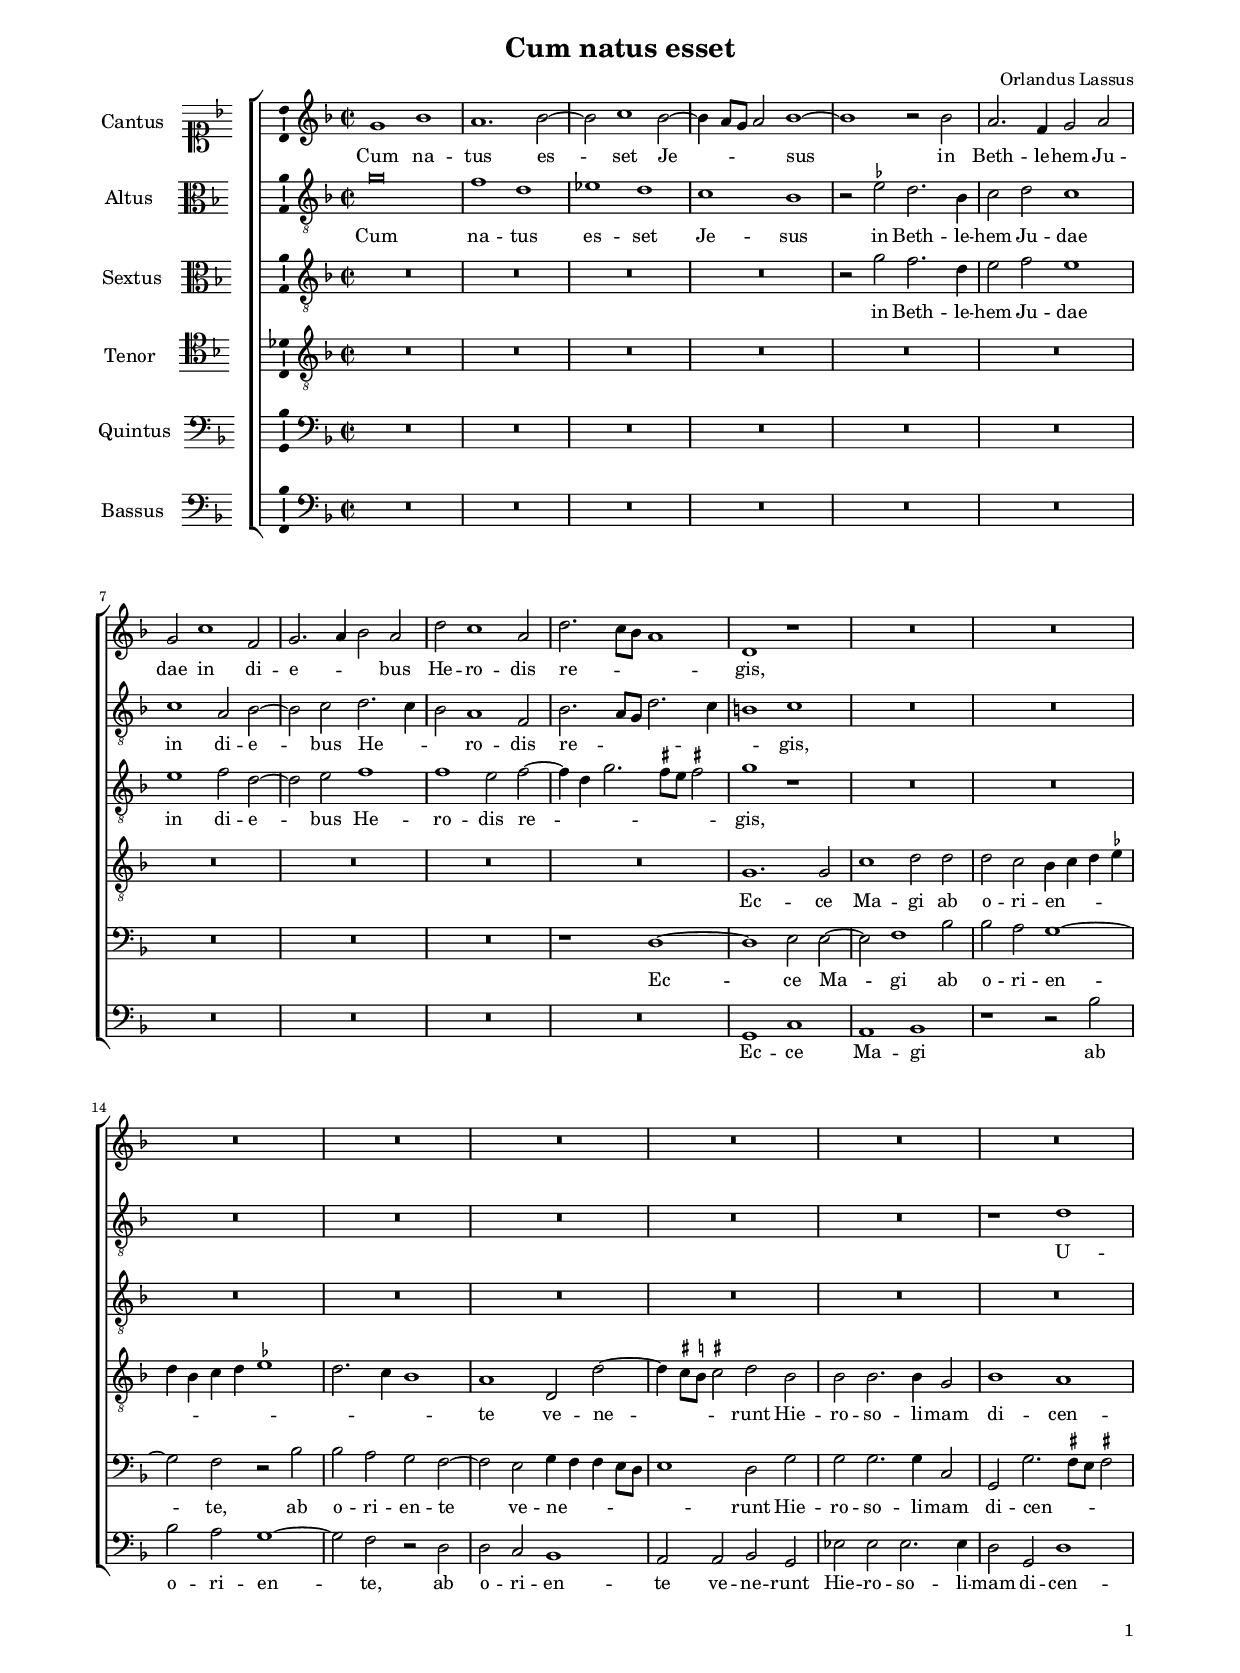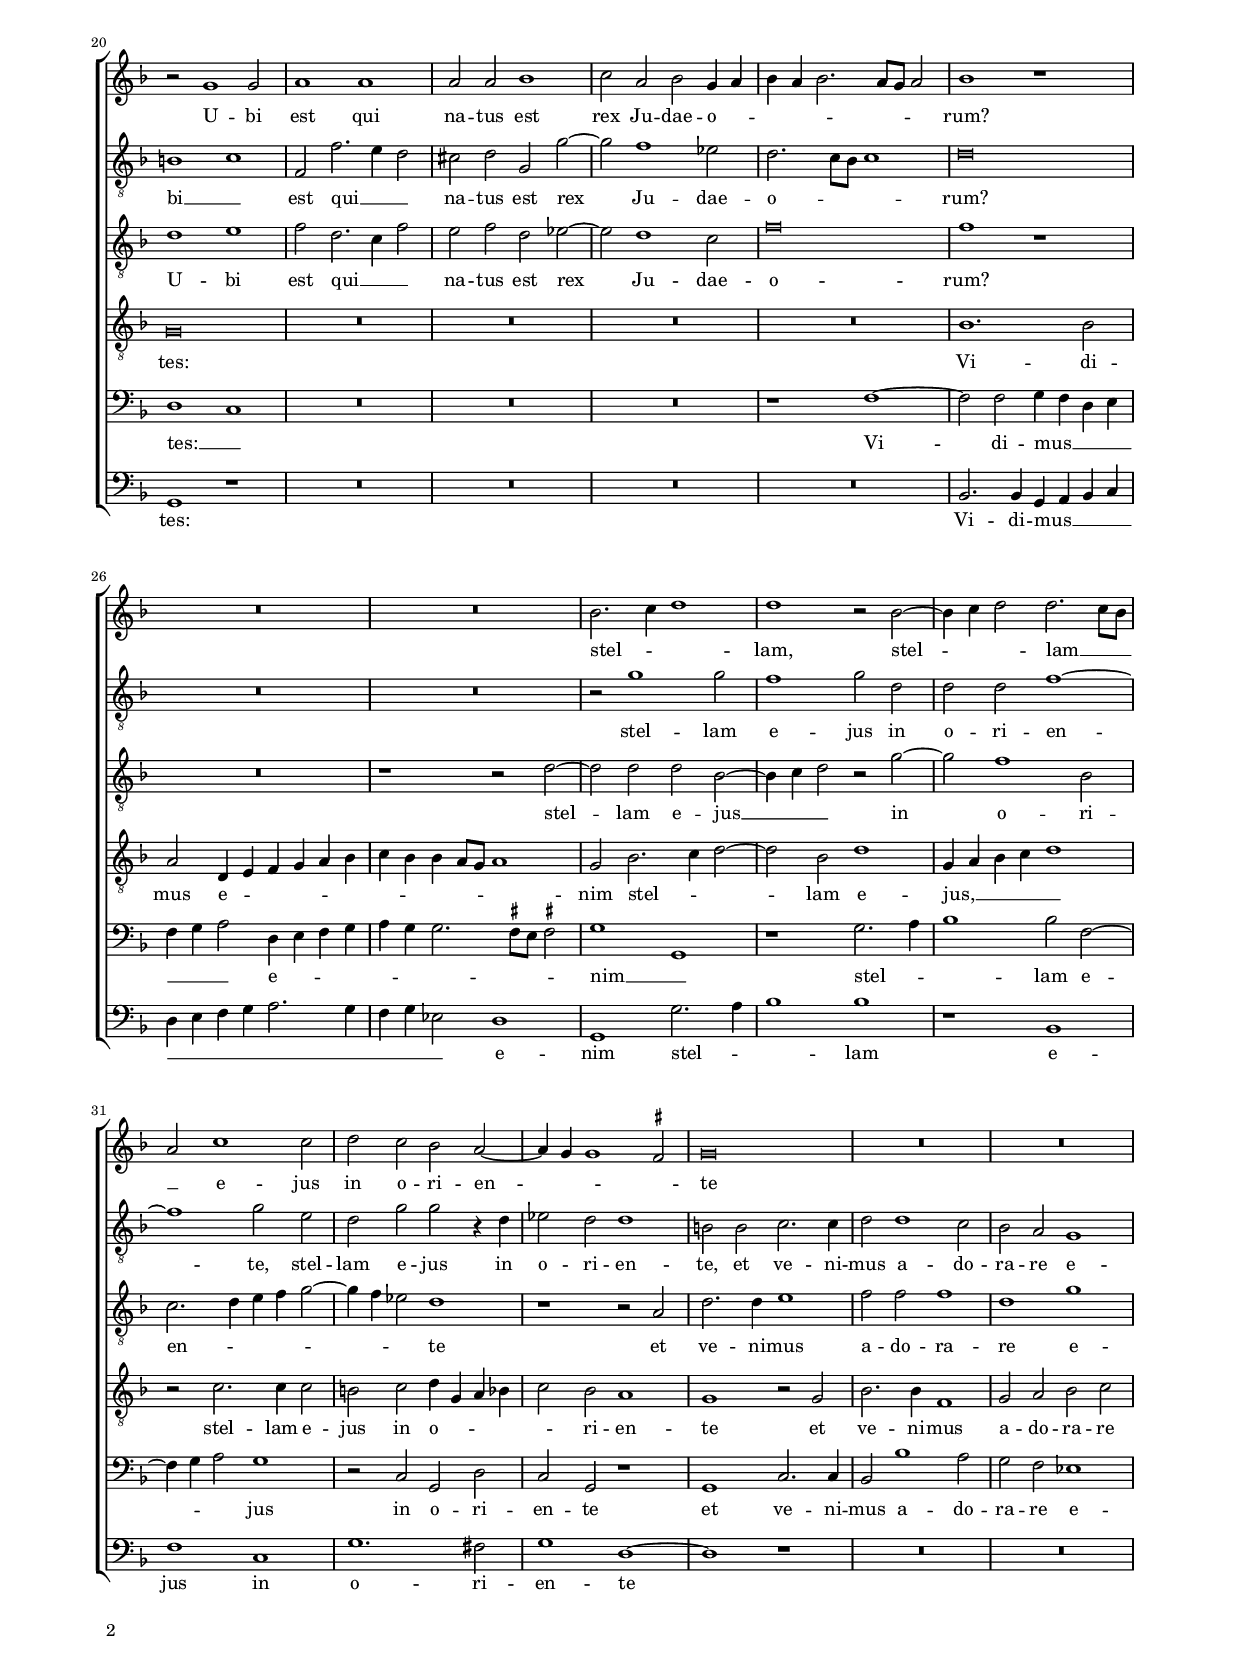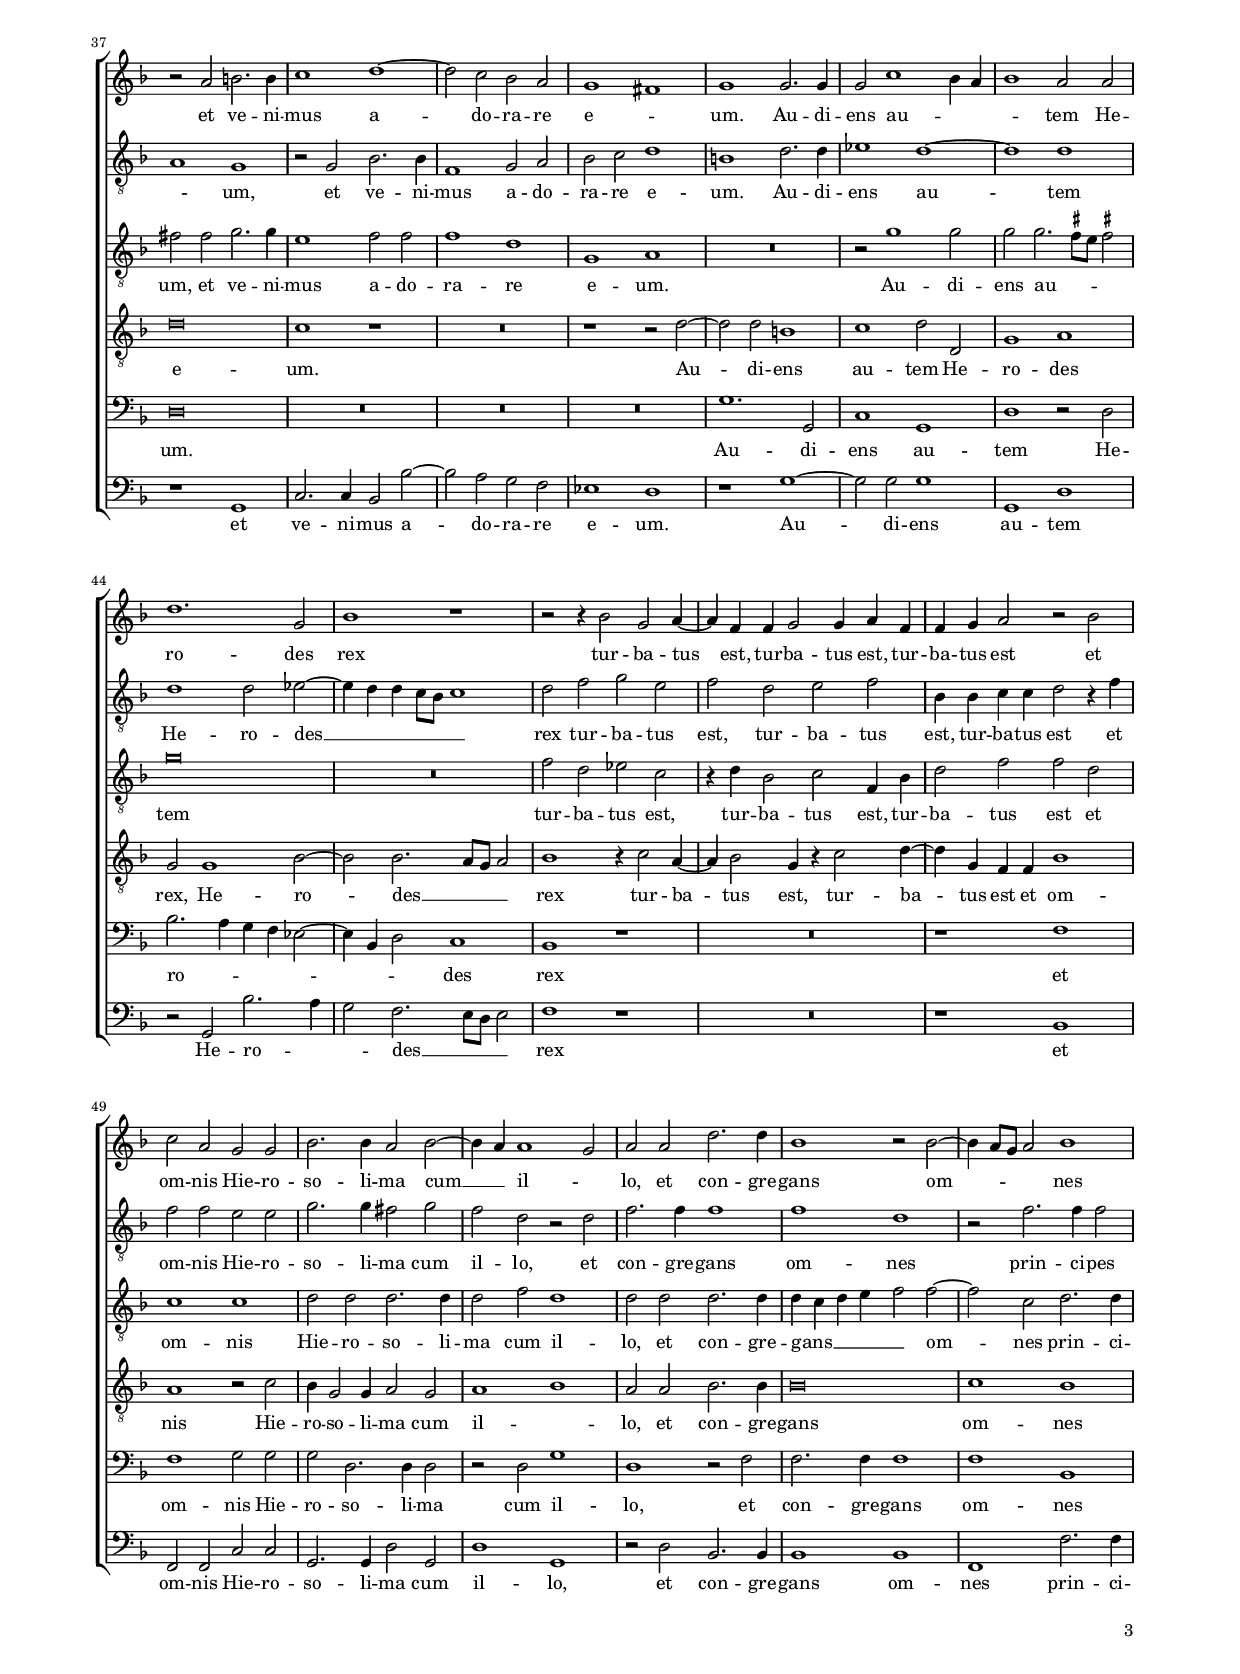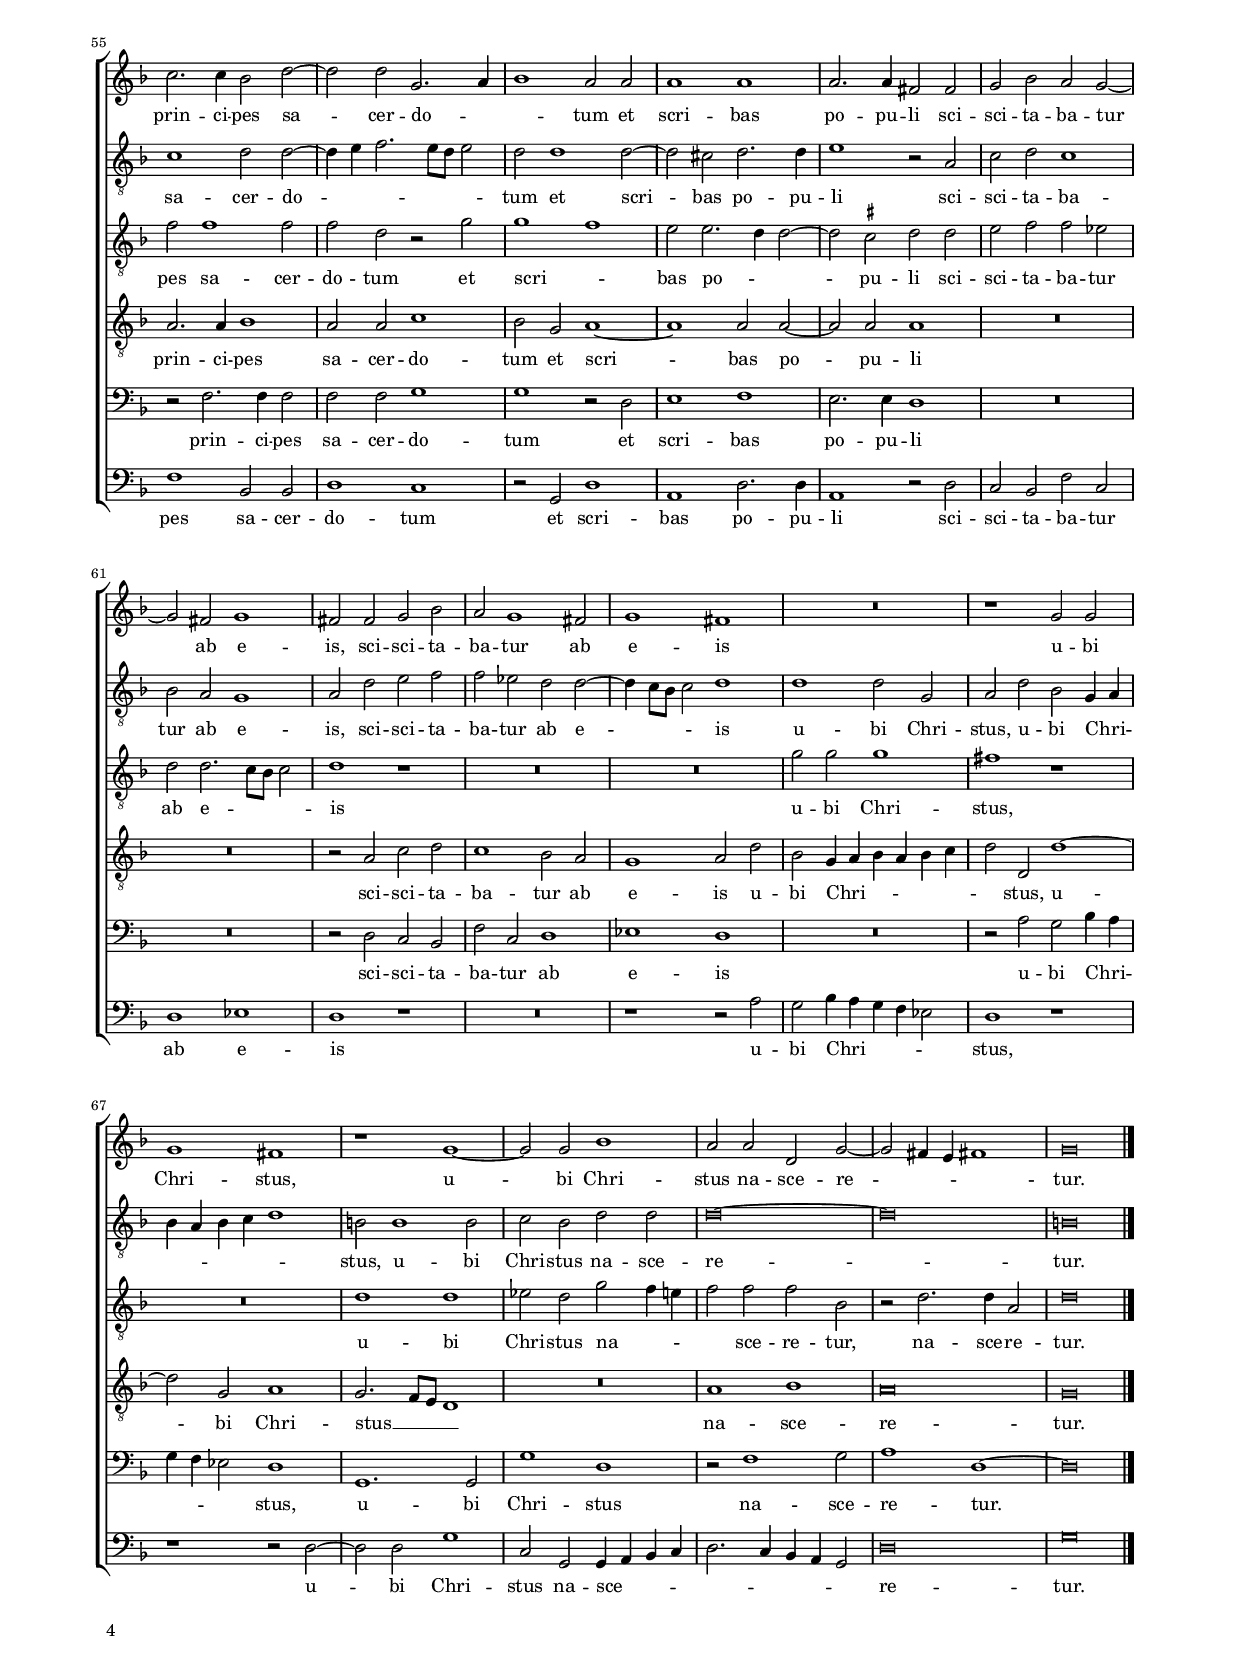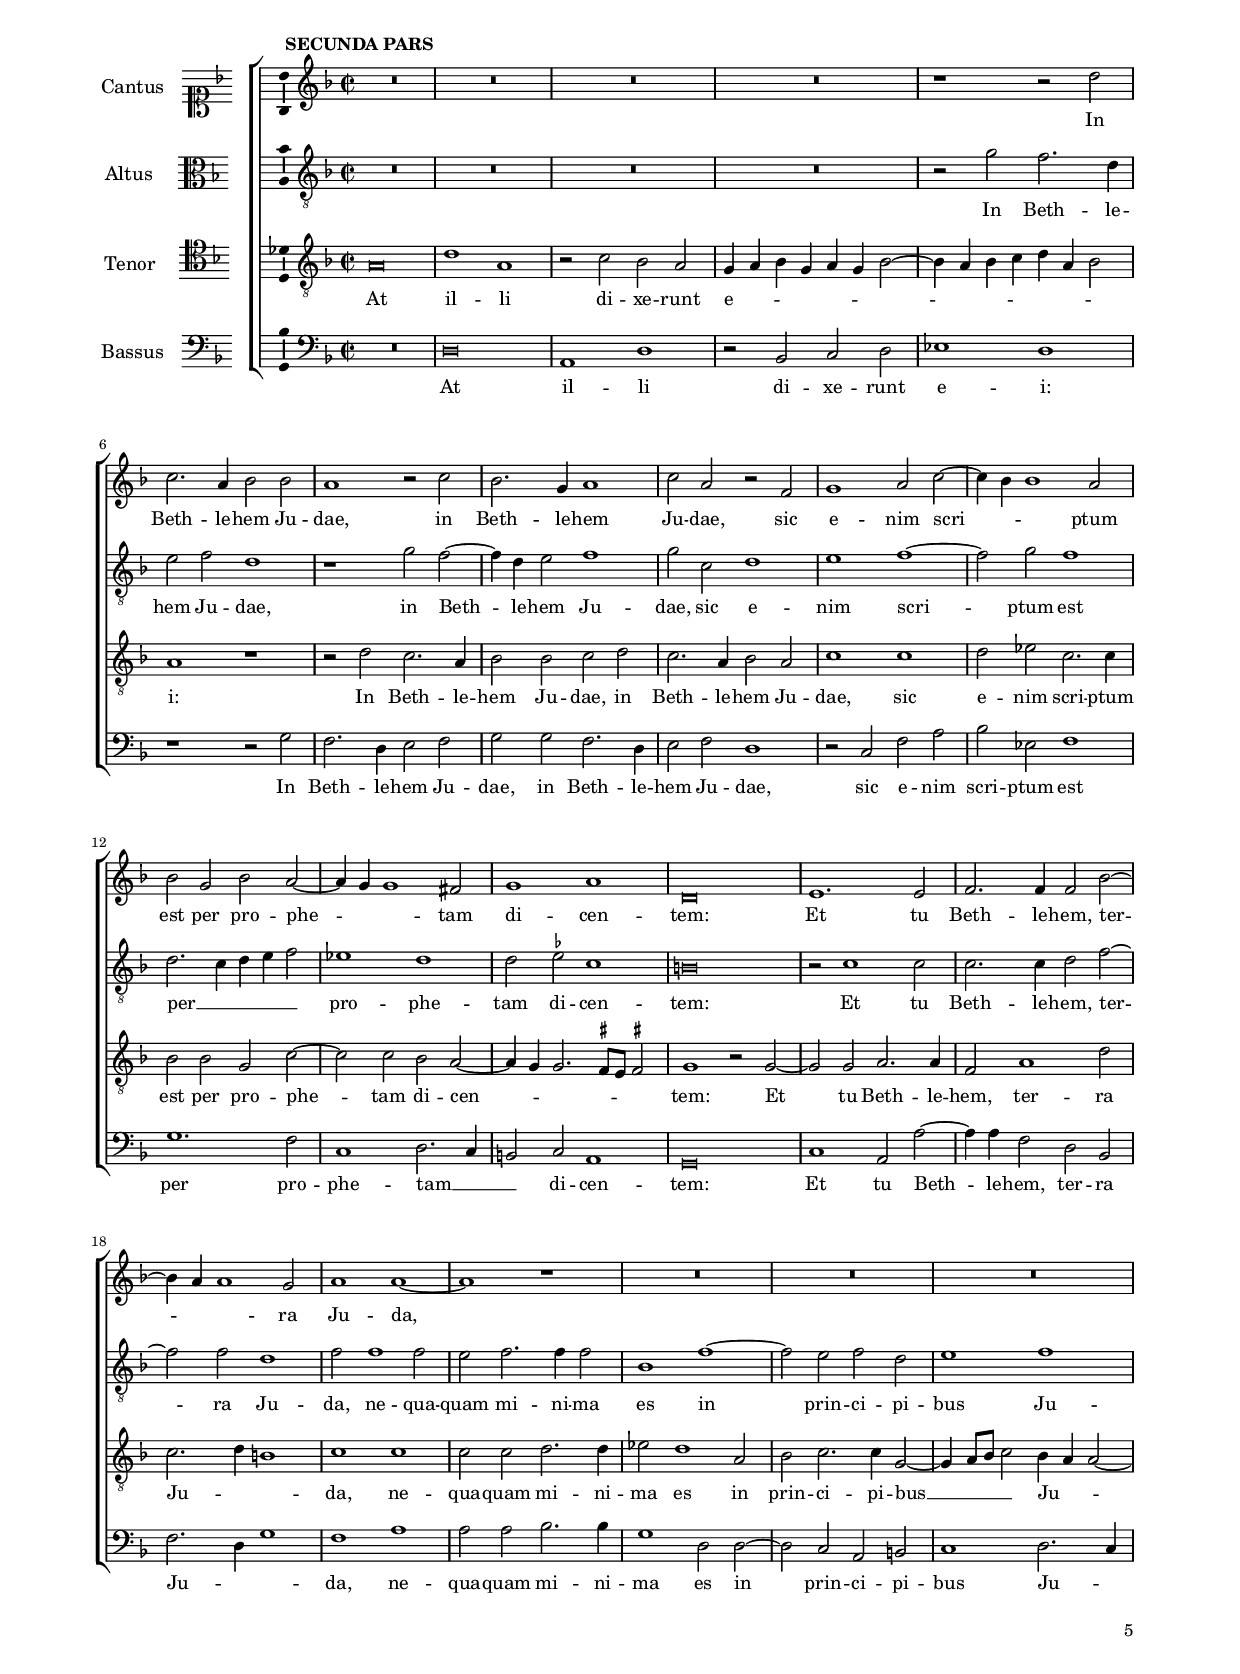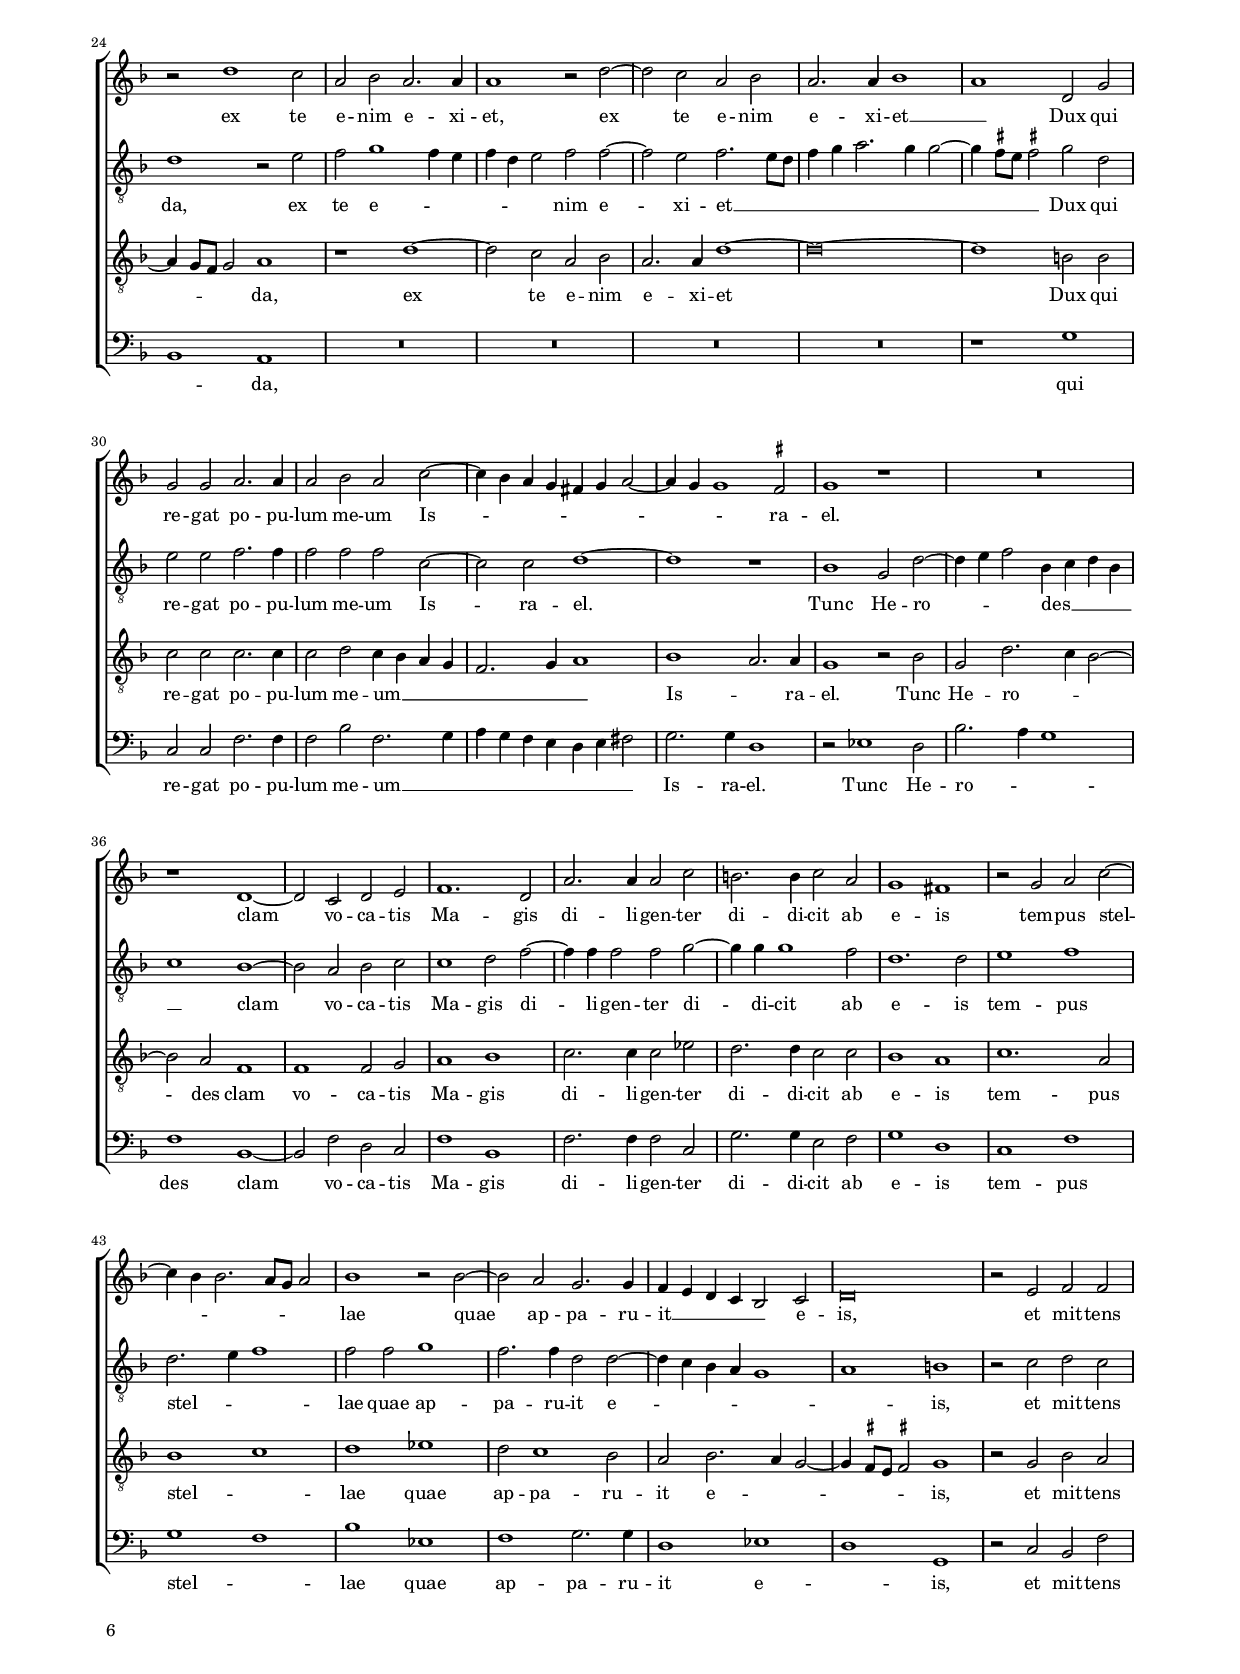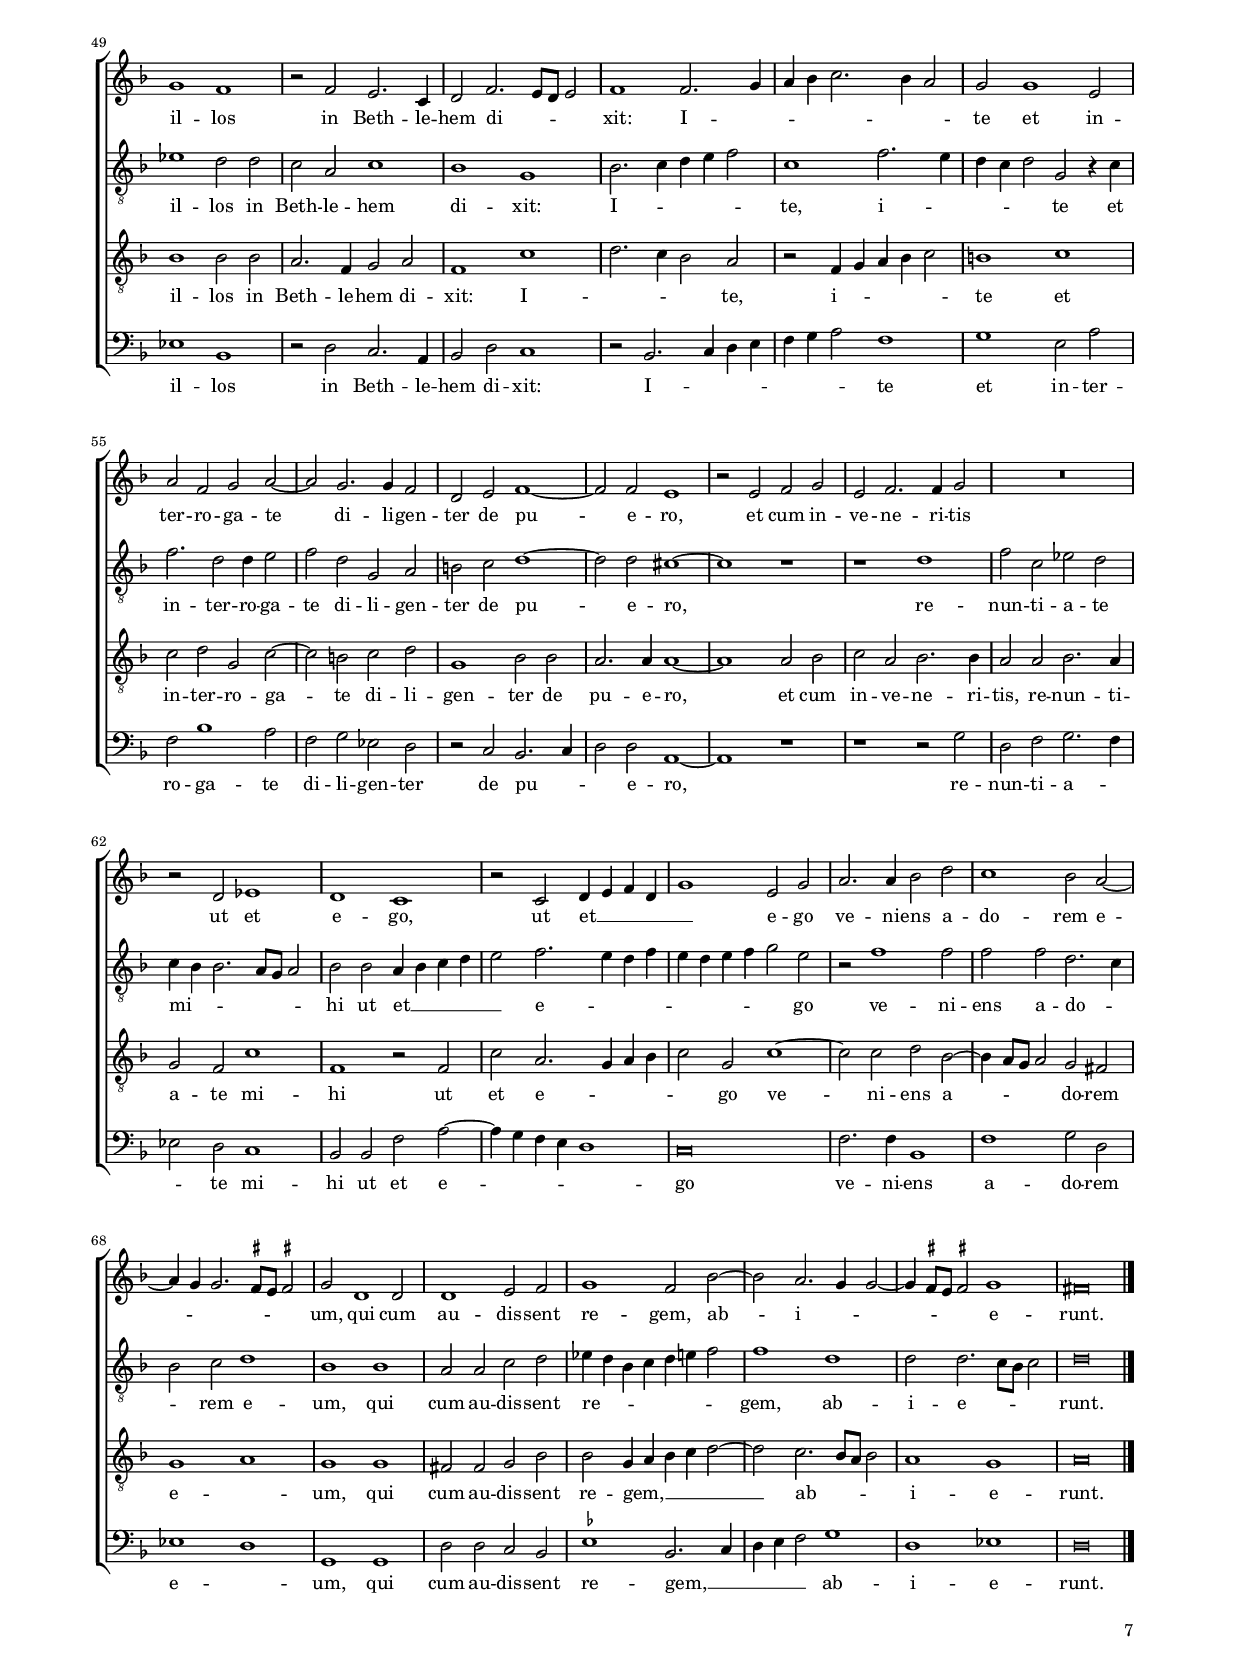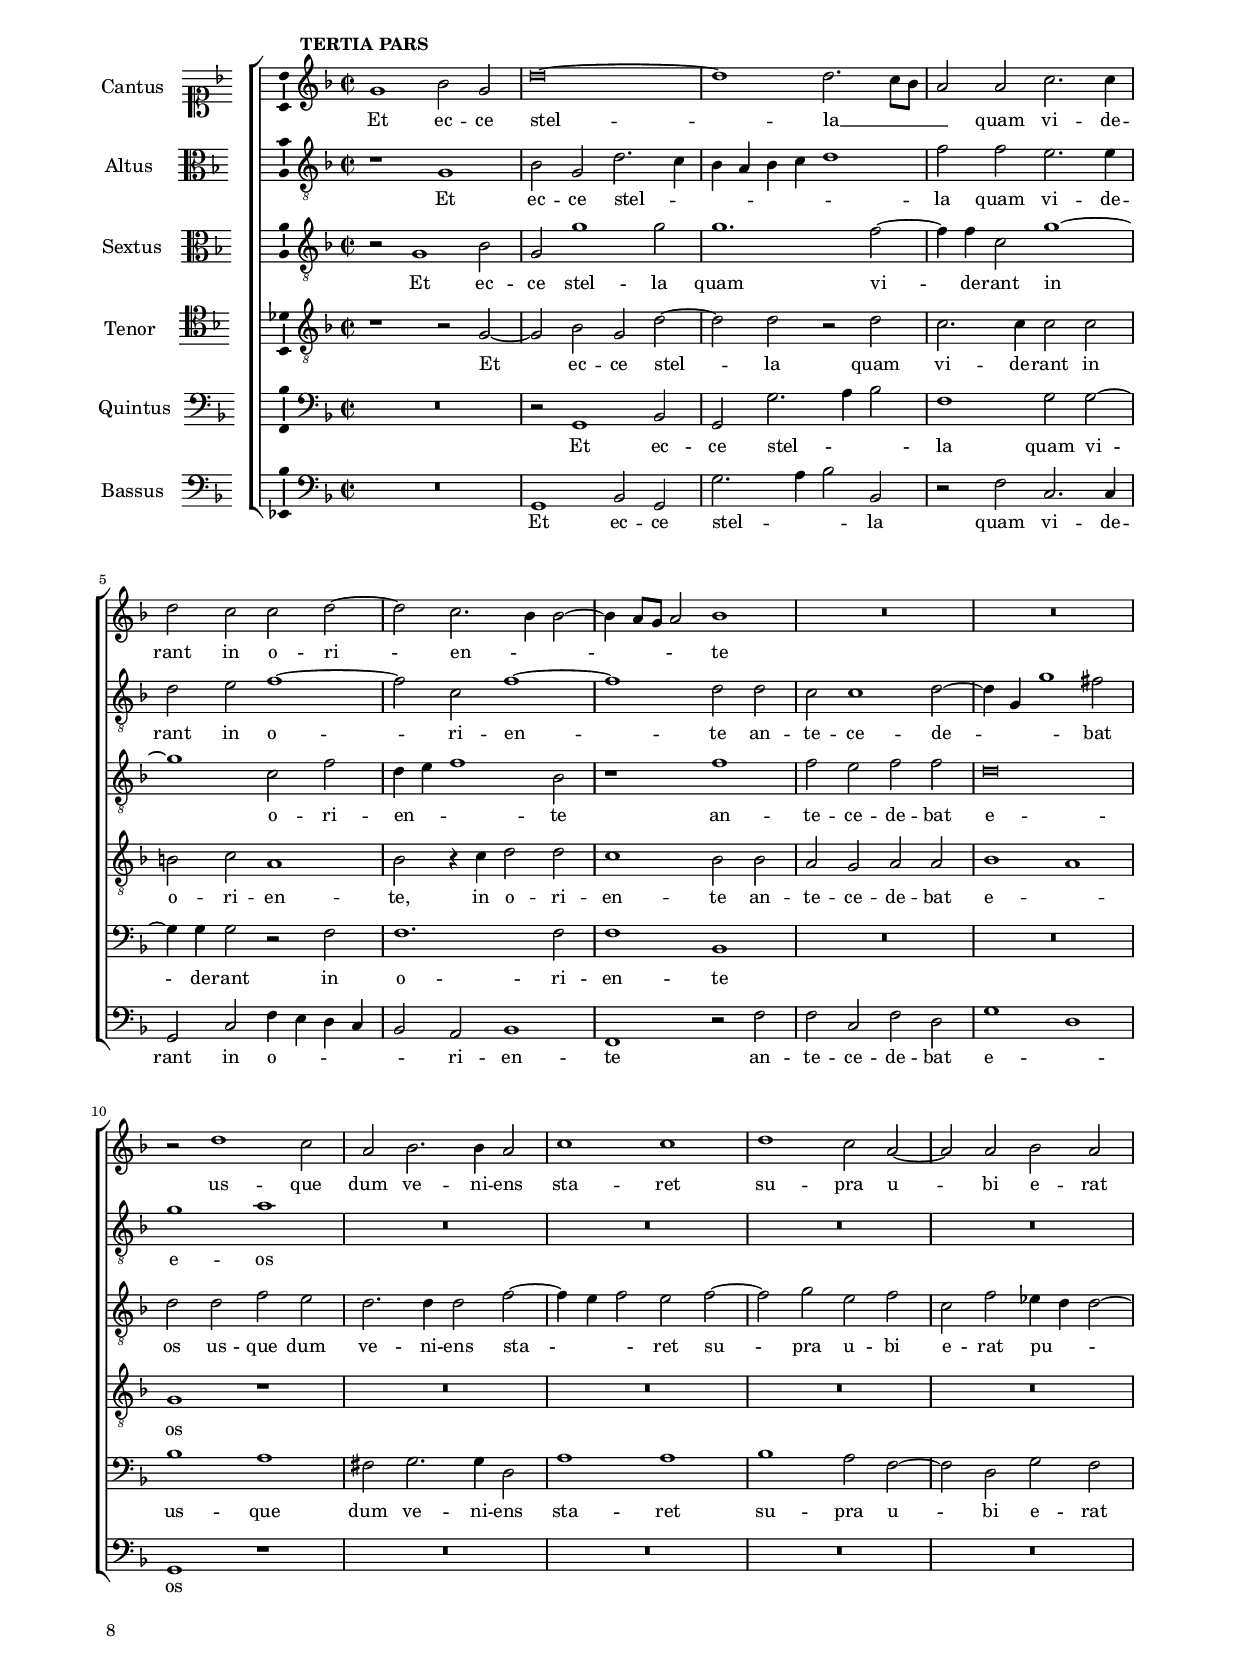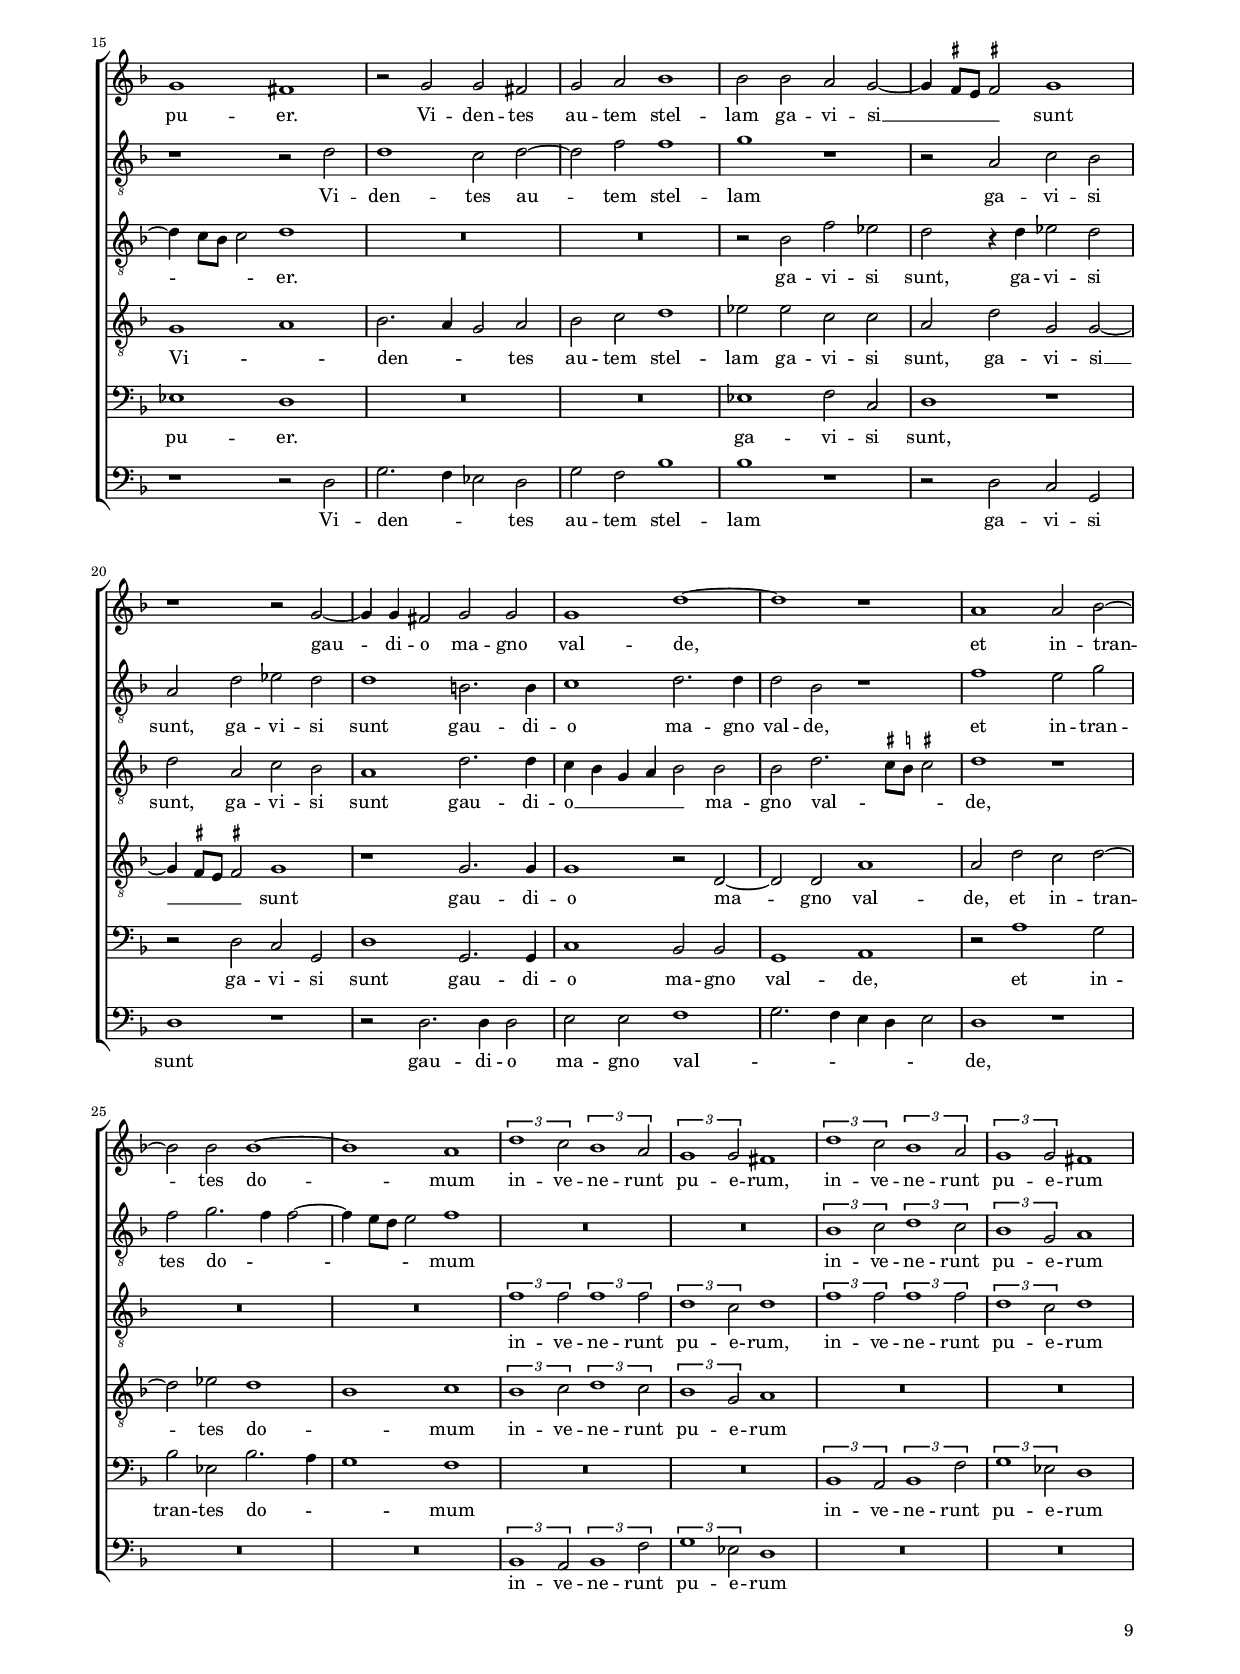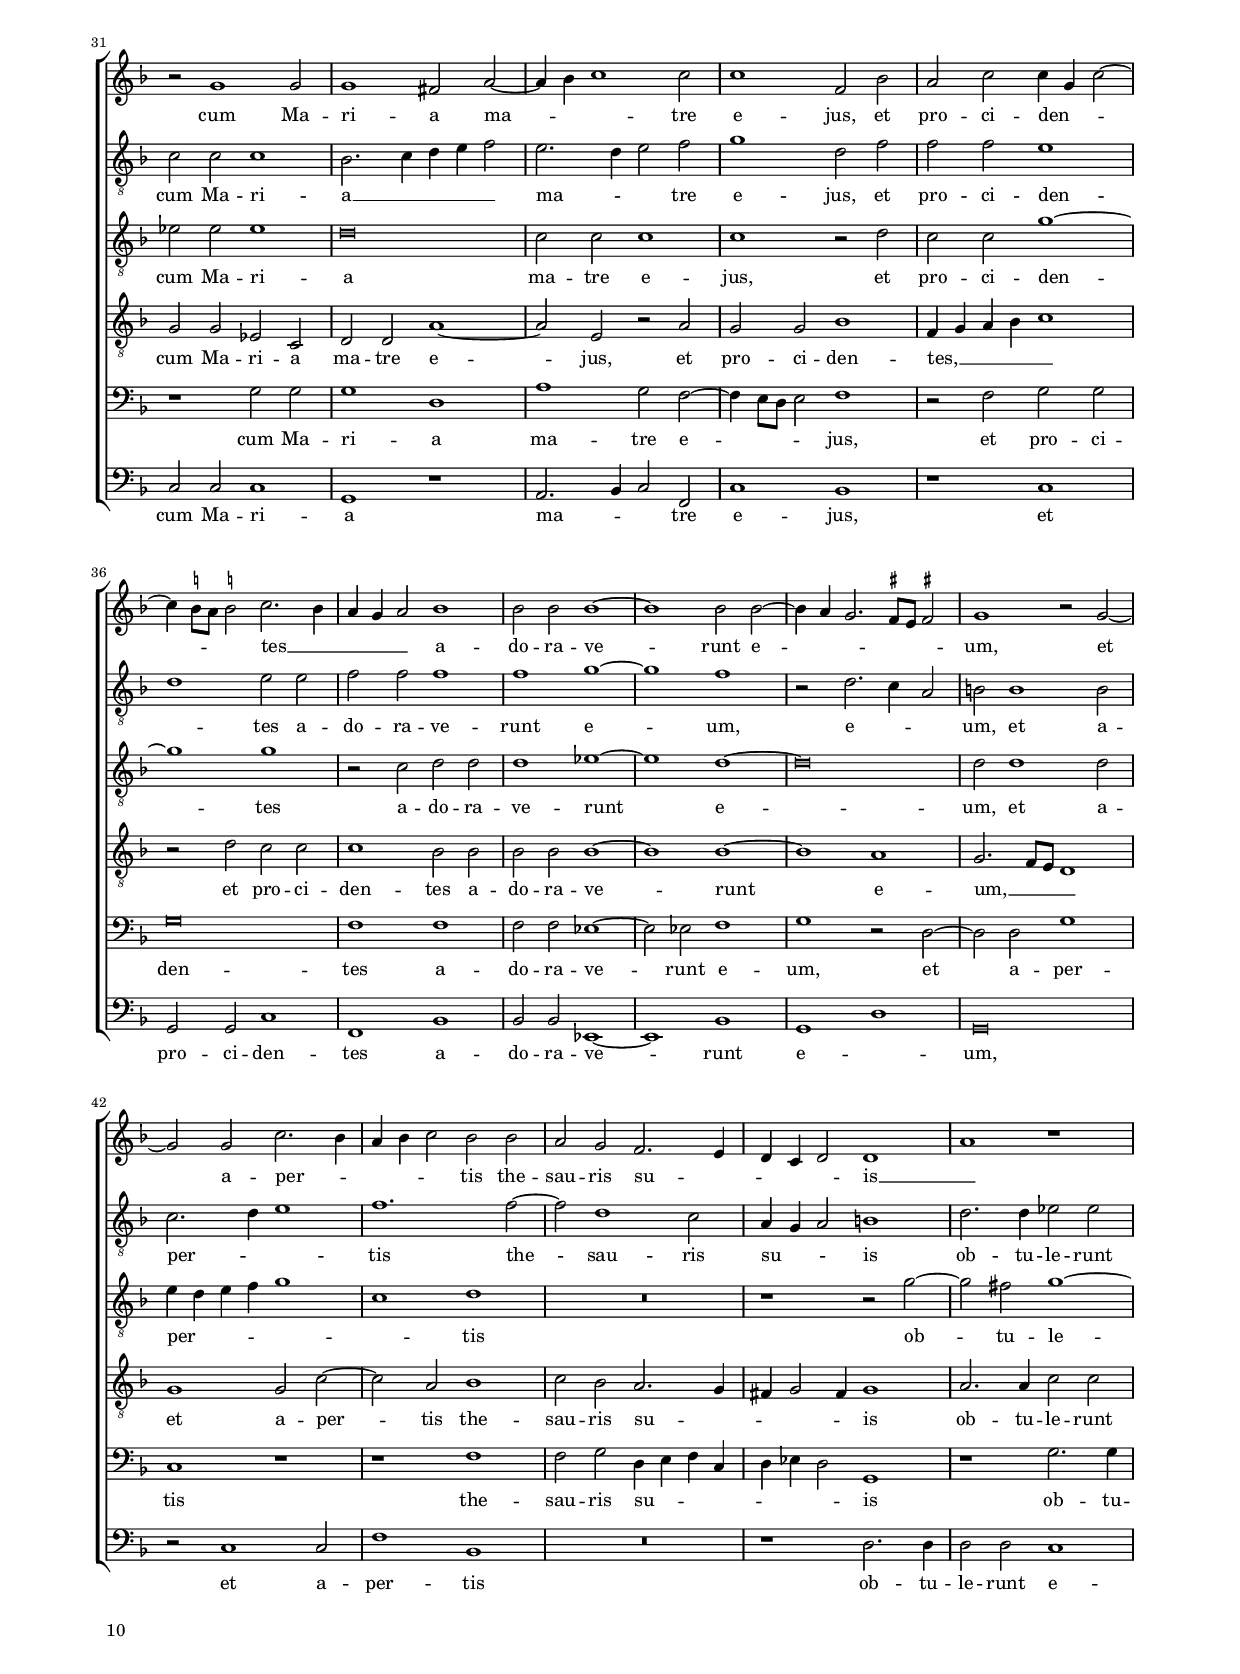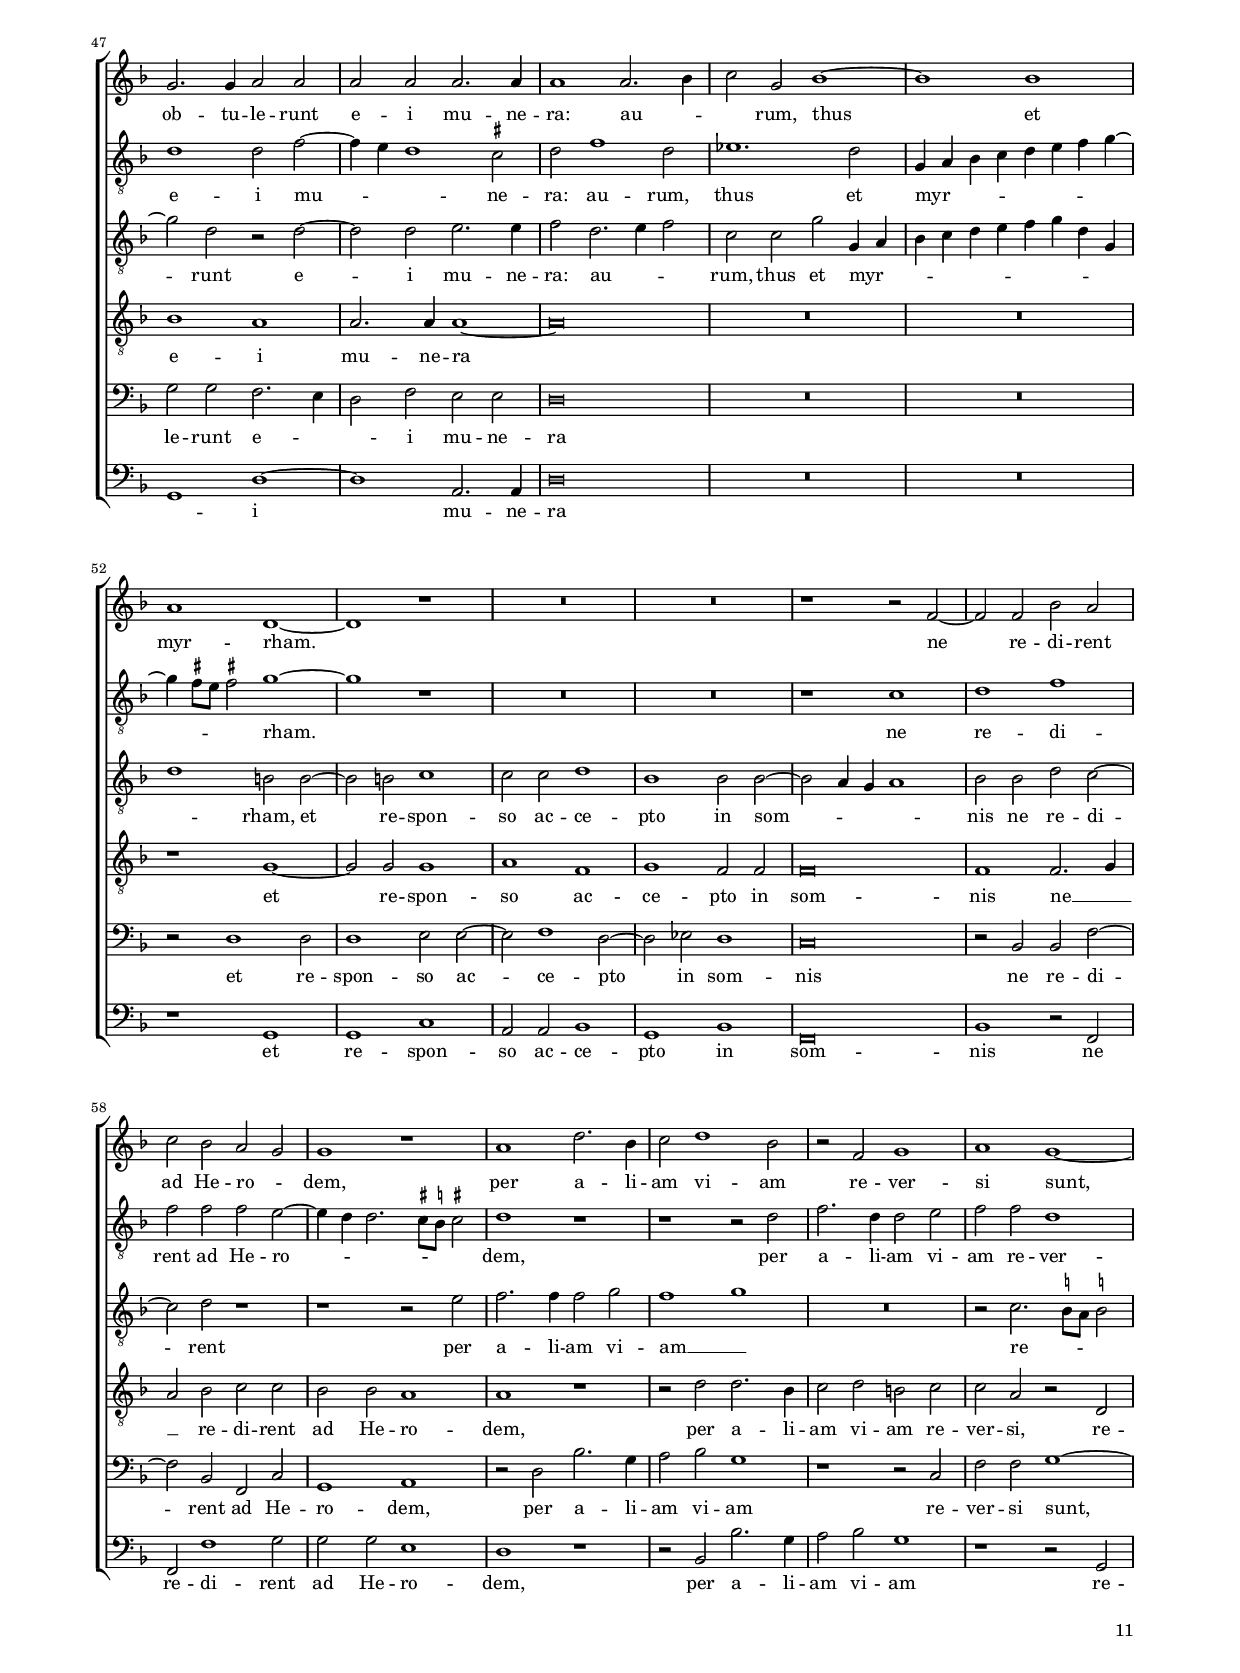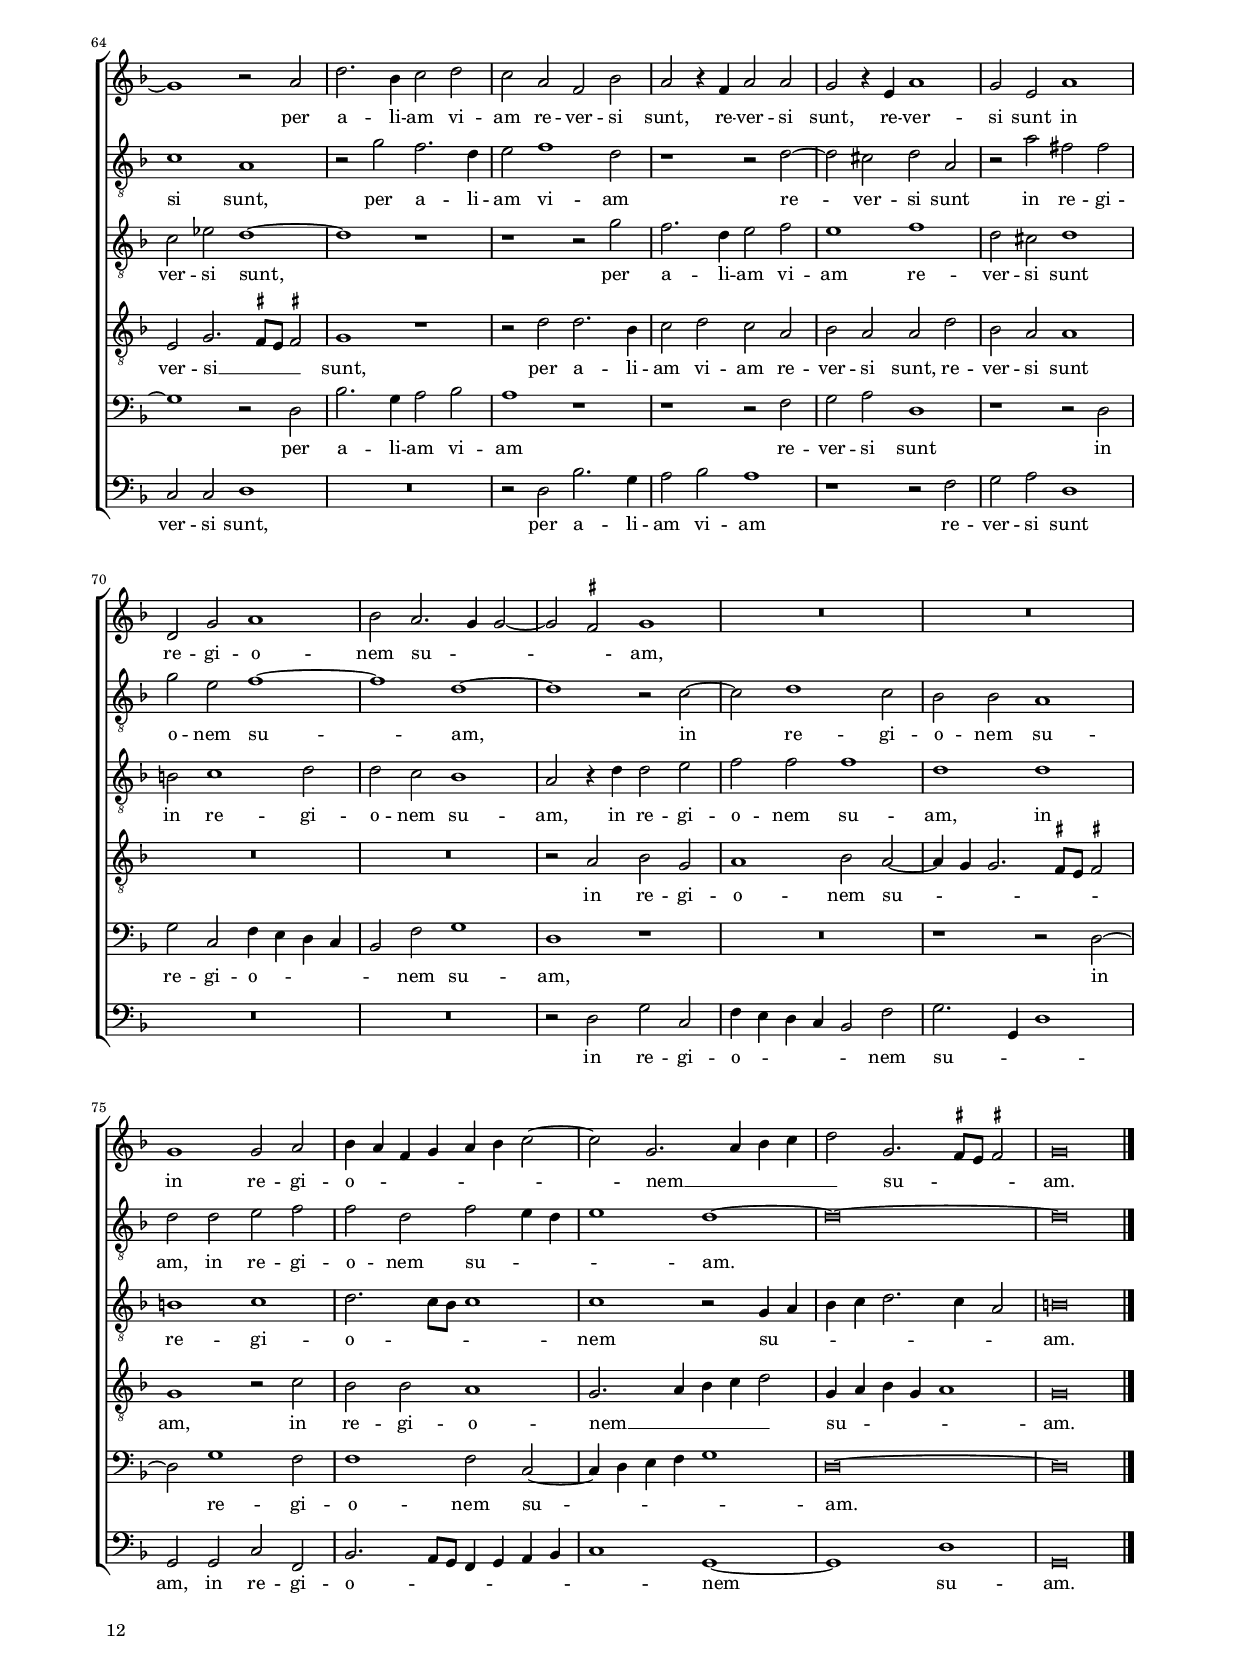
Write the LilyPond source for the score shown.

\header
{
  title="Cum natus esset"
  composer="Orlandus Lassus"
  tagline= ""
}

\version "2.20.0"
\language deutsch
#(set-global-staff-size 15)
% #(set-default-paper-size "letter")
#(ly:set-option 'point-and-click #f)


	ficta = { \once \set suggestAccidentals = ##t }
	
	forget = #(define-music-function (music) (ly:music?) #{
		\accidentalStyle forget
		$music
		\accidentalStyle default
		#})


\paper
	{
	top-margin = 1.5 \cm
	bottom-margin = 1 \cm
	left-margin = 1.8 \cm
	right-margin = 1.8 \cm
	ragged-bottom = ##f
	ragged-last-bottom = ##f
	print-page-number = ##f
	score-system-spacing = #'((basic-distance . 17) (minimum-distance . 14) (padding . 5) (strechability . 250))
	system-system-spacing = #'((basic-distance . 17) (minimum-distance . 14) (padding . 5) (strechability . 250))
    oddFooterMarkup=\markup   \fill-line { "" \fromproperty #'page:page-number-string }
    evenFooterMarkup=\markup  \fill-line { \fromproperty #'page:page-number-string "" }
    last-bottom-spacing = #'((basic-distance . 12) (minimum-distance . 7) (padding . 4))
%	systems-per-page = 3
	min-systems-per-page = 3
	}

global = {
    % \set Staff.autoBeaming = ##f
	\key f \major
	\time 2/2 \set Score.measureLength = #(ly:make-moment 2/1)
        \set Score.tempoHideNote = ##t
        \tempo 2 = 90
        \skip 1*2*72  \bar "|." \pageBreak
	}


incipitcantus = \markup { \score {
	{
	\set Staff.instrumentName = \markup { \fontsize #1 "Cantus" }
	\key f \major
	\clef soprano
	s4 \bar ""
	}
	\layout  {
	raggedright = ##t
	indent = 1.6 \cm
	line-width = 2.2 \cm
	\context { \Staff \remove Time_signature_engraver }
	\override Staff.Clef.Y-extent = #'(0 . 0)
	}} \hspace #1 }


incipitaltus = \markup { \score {
	{
	\set Staff.instrumentName = \markup { \fontsize #1 "Altus" }
	\key f \major
	\clef alto
	s4 \bar ""
	}
	\layout  {
	raggedright = ##t
	indent = 1.6 \cm
	line-width = 2.2 \cm
	\context { \Staff \remove Time_signature_engraver }
	\override Staff.Clef.Y-extent = #'(0 . 0)
	}} \hspace #1 }


incipitsextus = \markup { \score {
	{
	\set Staff.instrumentName = \markup { \fontsize #1 "Sextus" }
	\key f \major
	\clef alto
	s4 \bar ""
	}
	\layout  {
	raggedright = ##t
	indent = 1.6 \cm
	line-width = 2.2 \cm
	\context { \Staff \remove Time_signature_engraver }
	\override Staff.Clef.Y-extent = #'(0 . 0)
	}} \hspace #1 }
      
      

incipittenor = \markup { \score {
	{
	\set Staff.instrumentName = \markup { \fontsize #1 "Tenor" }
	\key f \major
	\clef tenor
	s4 \bar ""
	}
	\layout  {
	raggedright = ##t
	indent = 1.6 \cm
	line-width = 2.2 \cm
	\context { \Staff \remove Time_signature_engraver }
	\override Staff.Clef.Y-extent = #'(0 . 0)
	}} \hspace #1 }
      
      
incipitquintus = \markup { \score {
	{
	\set Staff.instrumentName = \markup { \fontsize #1 "Quintus" }
	\key f \major
	\clef bass
	s4 \bar ""
	}
	\layout  {
	raggedright = ##t
	indent = 1.6 \cm
	line-width = 2.2 \cm
	\context { \Staff \remove Time_signature_engraver }
	\override Staff.Clef.Y-extent = #'(0 . 0)
	}} \hspace #1 }
      
      
incipitbassus = \markup { \score {
	{
	\set Staff.instrumentName = \markup { \fontsize #1 "Bassus" }
	\key f \major
	\clef bass
	s4 \bar ""
	}
	\layout  {
	raggedright = ##t
	indent = 1.6 \cm
	line-width = 2.2 \cm
	\context { \Staff \remove Time_signature_engraver }
	\override Staff.Clef.Y-extent = #'(0 . 0)
	}} \hspace #1 }


cantus =  \relative c''
	{
	g1 b
	a1. b2~
	b2 c1 b2~
	b4 a8 g a2 b1~
%5
	b1 r2 b |
	a2. f4 g2 a
	g2 c1 f,2
	g2. a4 b2 a
	d2 c1 a2
%10
	d2. c8 b a1 |
	d,1 r
	R\breve
	R\breve
	R\breve
%15
	R\breve |
	R\breve
	R\breve
	R\breve
	R\breve
%20
	r2 g1 g2 |
	a1 a
	a2 a b1
	c2 a b g4 a
	b4 a b2. a8 g a2
%25
	b1 r |
	R\breve
	R\breve
	b2. c4 d1
	d1 r2 b~
%30
	b4 c d2 d2. c8 b |
	a2 c1 c2
	d2 c b a~
	a4 g g1 \ficta fis2
	g\breve
%35
	R\breve |
	R\breve
	r2 a h2. h4
	c1 d~
	d2 c b a
%40
	g1 fis |
	g1 g2. g4
	g2 c1 b4 a
	b1 a2 a
	d1. g,2
%45
	b1 r |
	r2 r4 b2 g a4~
	a4 f f g2 g4 a f
	f4 g a2 r b
	c2 a g g
%50
	b2. b4 a2 b~ |
	b4 a a1 g2
	a2 a d2. d4
	b1 r2 b~
	b4 a8 g a2 b1
%55
	c2. c4 b2 d~ |
	d2 d g,2. a4
	b1 a2 a
	a1 a
	a2. a4 fis2 fis
%60
	g2 b a g~ |
	g2 fis g1
	fis2 fis g b
	a2 g1 fis2
	g1 fis
%65
	R\breve |
	r1 g2 g
	g1 fis
	r1 g~
	g2 g b1
%70
	a2 a d, g~ |
	g2 fis4 e fis!1
	g\breve |
	}


altus = \relative c'
	{
	g'\breve
	f1 d
	es1 d
	c1 b
%5
	r2 \ficta es d2. b4 |
	c2 d c1
	c1 a2 b~
	b2 c d2. c4
	b2 a1 f2
%10
	b2. a8 g d'2. c4 |
	h1 c
	R\breve
	R\breve
	R\breve
%15
	R\breve |
	R\breve
	R\breve
	R\breve
	r1 d
%20
	h1 c |
	f,2 f'2. e4 d2
	cis2 d g, g'~
	g2 f1 es2
	d2. c8 b c1
%25
	d\breve |
	R\breve
	R\breve
	r2 g1 g2
	f1 g2 d
%30
	d2 d f1~ |
	f1 g2 e
	d2 g g r4 d
	es2 d d1
	h2 h c2. c4
%35
	d2 d1 c2 |
	b2 a g1
	a1 g
	r2 g b2. b4
	f1 g2 a
%40
	b2 c d1 |
	h1 d2. d4
	es1 d~
	d1 d
	d1 d2 es~
%45
	es4 d d c8 b c1 |
	d2 f g e
	f2 d e f
	b,4 b c c d2 r4 f
	f2 f e e
%50
	g2. g4 fis2 g |
	f2 d r d
	f2. f4 f1
	f1 d
	r2 f2. f4 f2
%55
	c1 d2 d~ |
	d4 e f2. e8 d e2
	d2 d1 d2~
	d2 cis d2. d4
	e1 r2 a,
%60
	c2 d c1 |
	b2 a g1
	a2 d e f
	f2 es d d~
	d4 c8 b c2 d1
%65
	d1 d2 g, |
	a2 d b g4 a
	b4 a b c d1 |
	h2 h1 h2
	c2 b d d
%70
	d\breve~ |
	d\breve
	h\breve |
	}


sextus =  \relative c'
    {
	R\breve
	R\breve
	R\breve
	R\breve
%5
	r2 g' f2. d4 |
	e2 f e1
	e1 f2 d~
	d2 e f1
	f1 e2 f~
%10
	f4 d g2. \ficta fis8 e \ficta fis!2 |
	g1 r
	R\breve
	R\breve
	R\breve
%15
	R\breve |
	R\breve
	R\breve
	R\breve
	R\breve
%20
	d1 e |
	f2 d2. c4 f2
	e2 f d es~
	es2 d1 c2
	f\breve
%25
	f1 r |
	R\breve
	r1 r2 d~
	d2 d d b~
	b4 c d2 r g~
%30
	g2 f1 b,2 |
	c2. d4 e f g2~
	g4 f es2 d1
	r1 r2 a
	d2. d4 e1
%35
	f2 f f1 |
	d1 g
	fis2 fis g2. g4
	e1 f2 f
	f1 d
%40
	g,1 a |
	R\breve
	r2 g'1 g2
	g2 g2. \ficta fis8 e \ficta fis!2
	g\breve
%45
	R\breve |
	f2 d es c
	r4 d b2 c f,4 b
	d2 f f d
	c1 c
%50
	d2 d d2. d4 |
	d2 f d1
	d2 d d2. d4
	d4 c d e f2 f~
	f2 c d2. d4
%55
	f2 f1 f2 |
	f2 d r g
	g1 f
	e2 e2. d4 d2~
	d2 \ficta cis d d
%60
	e2 f f es |
	d2 d2. c8 b c2
	d1 r
	R\breve
	R\breve
%65
	g2 g g1 |
	fis1 r
	R\breve
	d1 d
	es2 d g2 f4 e
%70
	f2 f f b, |
	r2 d2. d4 a2
	d\breve |
	}


tenor =  \relative c'
	{
	R\breve
	R\breve
	R\breve
	R\breve
%5
	R\breve |
	R\breve
	R\breve
	R\breve
	R\breve
%10
	R\breve |
	g1. g2
	c1 d2 d
	d2 c b4 c d \ficta es
	d4 b c d \ficta es1
%15
	d2. c4 b1 |
	a1 d,2 d'~
	d4 \ficta cis8 \ficta h \ficta cis!2 d \forget b
	b2 b2. b4 g2
	b1 a
%20
	g\breve |
	R\breve
	R\breve
	R\breve
	R\breve
%25
	b1. b2 |
	a2 d,4 e f g a b
	c4 b b a8 g a1
	g2 b2. c4 d2~
	d2 b d1
%30
	g,4 a b c d1 |
	r2 c2. c4 c2
	h2 c d4 g, a b
	c2 b a1
	g1 r2 g
%35
	b2. b4 f1 |
	g2 a b c
	d\breve
	c1 r
	R\breve
%40
	r1 r2 d~ |
	d2 d h1
	c1 d2 d,
	g1 a
	g2 g1 b2~
%45
	b2 b2. a8 g a2 |
	b1 r4 c2 a4~
	a4 b2 g4 r4 c2 d4~
	d4 g, f f b1
	a1 r2 c
%50
	b4 g2 g4 a2 g |
	a1 b
	a2 a b2. b4
	b\breve
	c1 b
%55
	a2. a4 b1 |
	a2 a c1
	b2 g a1~
	a1 a2 a~
	a2 a a1
%60
	R\breve |
	R\breve
	r2 a c d
	c1 b2 a
	g1 a2 d
%65
	b2 g4 a b a b c |
	d2 d, d'1~
	d2 g, a1
	g2. f8 e d1
	R\breve
%70
	a'1 b |
	a\breve
	g\breve |
	}


quintus  =  \relative c
	{
	R\breve
	R\breve
	R\breve
	R\breve
%5
	R\breve |
	R\breve
	R\breve
	R\breve
	R\breve
%10
	r1 d~ |
	d1 e2 e~
	e2 f1 b2
	b2 a g1~
	g2 f r b
%15
	b2 a g f~ |
	f2 e g4 f f e8 d
	e1 d2 g
	g2 g2. g4 c,2
	g2 g'2. \ficta fis8 e \ficta fis!2
%20
	d1 c |
	R\breve
	R\breve
	R\breve
	r1 f~
%25
	f2 f g4 f d e |
	f4 g a2 d,4 e f g
	a4 g g2. \ficta fis8 e \ficta fis!2
	g1 g,
	r1 g'2. a4
%30
	b1 b2 f~ |
	f4 g a2 g1
	r2 c, g d'
	c2 g r1
	g1 c2. c4
%35
	b2 b'1 a2 |
	g2 f es1|
	d\breve
	R\breve
	R\breve
%40
	R\breve 
	g1. g,2
	c1 g
	d'1 r2 d
	b'2. a4 g f es2~
%45
	es4 b d2 c1 |
	b1 r
	R\breve
	r1 f'
	f1 g2 g
%50
	g2 d2. d4 d2 |
	r2 d g1
	d1 r2 f
	f2. f4 f1
	f1 b,
%55
	r2 f'2. f4 f2 |
	f2 f g1
	g1 r2 d
	e1 f
	e2. e4 d1
%60
	R\breve |
	R\breve
	r2 d c b
	f'2 c d1
	es1 d
%65
	R\breve |
	r2 a' g b4 a
	g4 f es2 d1
	g,1. g2
	g'1 d
%70
	r2 f1 g2 |
	a1 d,~
	d\breve |
	}


bassus  =  \relative c
	{
	R\breve
	R\breve
	R\breve
	R\breve
%5
	R\breve |
	R\breve
	R\breve
	R\breve
	R\breve
%10
	R\breve |
	g1 c
	a1 b
	r1 r2 b'
	b2 a g1~
%15
	g2 f r d |
	d2 c b1
	a2 a b g
	es'2 es es2. es4
	d2 g, d'1
%20
	g,1 r |
	R\breve
	R\breve
	R\breve
	R\breve
%25
	b2. b4 g4 a b c |
	d4 e f g a2. g4
	f4 g es2  d1
	g,1 g'2. a4
	b1 b
%30
	r1 b, |
	f'1 c
	g'1. fis2
	g1 d~
	d1 r
%35
	R\breve |
	R\breve
	r1 g,
	c2. c4 b2 b'~
	b2 a g f
%40
	es1 d |
	r1 g~
	g2 g g1
	g,1 d'
	r2 g, b'2. a4
%45
	g2 f2. e8 d e2 |
	f1 r
	R\breve
	r1 b,
	f2 f c' c
%50
	g2. g4 d'2 g, |
	d'1 g,
    r2 d' b2. b4
	b1 b
	f1 f'2. f4
%55
	f1 b,2 b |
	d1 c
	r2 g d'1
	a1 d2. d4
	a1 r2 d
%60
	c2 b f' c |
	d1 es
	d1 r
	R\breve
	r1 r2 a'
%65
	g2 b4 a g f es2 |
	d1 r
	r1 r2 d~
	d2 d g1
	c,2 g g4 a b c
%70
	d2. c4 b a g2 |
	d'\breve
	g\breve |
	}


lyricscantus = \lyricmode {
	Cum na -- tus es -- set Je -- _ _ _ sus in Beth -- le -- hem Ju -- dae
    in di -- e -- _ _ bus He -- ro -- dis re -- _ _ _ gis,
    U -- bi est qui na -- tus est rex Ju -- dae -- o -- _ _ _ _ _ _ _ rum?
    stel -- _ _ lam,
    stel -- _ _ lam __ _ _ _ e -- jus in o -- ri -- en -- _ _ _ te
    et ve -- ni -- mus a -- do -- ra -- re e -- _ um.
    Au -- di -- ens au -- _ _ _ tem He -- ro -- des rex
    tur -- ba -- tus est,
    tur -- ba -- tus est,
    tur -- ba -- tus est
    et om -- nis Hie -- ro -- so -- li -- ma cum __ _ il -- _ lo,
    et con -- gre -- gans om -- _ _ _ nes prin -- ci -- pes sa -- cer -- do -- _ _ tum
    et scri -- bas po -- pu -- li
    sci -- sci -- ta -- ba -- tur ab e -- is,
    sci -- sci -- ta -- ba -- tur ab e -- is
    u -- bi Chri -- stus,
    u -- bi Chri -- stus na -- sce -- re -- _ _ _ tur.
	}


lyricsaltus = \lyricmode {
	Cum na -- tus es -- set Je -- sus in Beth -- le -- hem Ju -- dae
    in di -- e -- bus He -- _ _ ro -- dis re -- _ _ _ _ _ gis,
    U -- bi __ _ est qui __ _ _ na -- tus est rex Ju -- dae -- o -- _ _ _ rum?
    stel -- lam e -- jus in o -- ri -- en -- te,
    stel -- lam e -- jus in o -- ri -- en -- te,
    et ve -- ni -- mus a -- do -- ra -- re e -- _ um,
    et ve -- ni -- mus a -- do -- ra -- re e -- um.
    Au -- di -- ens au -- tem He -- ro -- des __ _ _ _ _ _ rex
    tur -- ba -- tus est,
    tur -- ba -- tus est,
    tur -- ba -- tus est
    et om -- nis Hie -- ro -- so -- li -- ma cum il -- lo,
    et con -- gre -- gans om -- nes prin -- ci -- pes sa -- cer -- do -- _ _ _ _ _ tum
    et scri -- bas po -- pu -- li
    sci -- sci -- ta -- ba -- tur ab e -- is,
    sci -- sci -- ta -- ba -- tur ab e -- _ _ _ is
    u -- bi Chri -- stus,
    u -- bi Chri -- _ _ _ _ _ _ stus,
    u -- bi Chri -- stus na -- sce -- re -- tur.
	}
	
	
lyricssextus = \lyricmode {
	in Beth -- le -- hem Ju -- dae
    in di -- e -- bus He -- ro -- dis re -- _ _ _ _ _ gis,
    U -- bi est qui __ _ _ na -- tus est rex Ju -- dae -- o -- rum?
    stel -- lam e -- jus __ _ _ in o -- ri -- en -- _ _ _ _ _ _ te
    et ve -- ni -- mus a -- do -- ra -- re e -- um,
    et ve -- ni -- mus a -- do -- ra -- re e -- um.
    Au -- di -- ens au -- _ _ _ tem
    tur -- ba -- tus est,
    tur -- ba -- tus est,
    tur -- ba -- tus est
    et om -- nis Hie -- ro -- so -- li -- ma cum il -- lo,
    et con -- gre -- gans __ _ _ _ _ om -- nes prin -- ci -- pes sa -- cer -- do -- tum
    et scri -- _ bas po -- _ _ pu -- li
    sci -- sci -- ta -- ba -- tur ab e -- _ _ _ is
    u -- bi Chri -- stus,
    u -- bi Chri -- stus na -- _ _ _ sce -- re -- tur,
    na -- sce -- re -- tur.
	}


lyricstenor = \lyricmode {
	Ec -- ce Ma -- gi ab o -- ri -- en -- _ _ _ _ _ _ _ _ _ _ _ te 
    ve -- ne -- _ _ _ runt Hie -- ro -- so -- li -- mam di -- cen -- tes:
    Vi -- di -- mus e -- _ _ _ _ _ _ _ _ _ _ _ nim stel -- _ _ lam e -- jus, __ _ _ _ _
    stel -- lam e -- jus in o -- _ _ _ _ ri -- en -- te
    et ve -- ni -- mus a -- do -- ra -- re e -- um.
    Au -- di -- ens au -- tem He -- ro -- des rex,
    He -- ro -- des __ _ _ _ rex
    tur -- ba -- tus est,
    tur -- ba -- tus est
    et om -- nis Hie -- ro -- so -- li -- ma cum il -- _ lo,
    et con -- gre -- gans om -- nes prin -- ci -- pes sa -- cer -- do -- tum
    et scri -- bas po -- pu -- li
    sci -- sci -- ta -- ba -- tur ab e -- is
    u -- bi Chri -- _ _ _ _ _ _ stus,
    u -- bi Chri -- stus __ _ _ _ na -- sce -- re -- tur.
	}


lyricsquintus = \lyricmode {
	Ec -- ce Ma -- gi ab o -- ri -- en -- te,
    ab o -- ri -- en -- te ve -- ne -- _ _ _ _ _ runt Hie -- ro -- so -- li -- mam di -- cen -- _ _ _ tes: __ _
    Vi -- di -- mus __ _ _ _ _ _ _ e -- _ _ _ _ _ _ _ _ _ nim __ _
    stel -- _ _ lam e -- _ _ jus in o -- ri -- en -- te
    et ve -- ni -- mus a -- do -- ra -- re e -- um.
    Au -- di -- ens au -- tem He -- ro -- _ _ _ _ _ _ des rex
    et om -- nis Hie -- ro -- so -- li -- ma cum il -- lo,
    et con -- gre -- gans om -- nes prin -- ci -- pes sa -- cer -- do -- tum
    et scri -- bas po -- pu -- li
    sci -- sci -- ta -- ba -- tur ab e -- is
    u -- bi Chri -- _ _ _ _ stus,
    u -- bi Chri -- stus na -- sce -- re -- tur.
	}


lyricsbassus = \lyricmode {
	Ec -- ce Ma -- gi ab o -- ri -- en -- te,
    ab o -- ri -- en -- te ve -- ne -- runt Hie -- ro -- so -- li -- mam di -- cen -- tes:
    Vi -- di -- mus __ _ _ _ _ _ _ _ _ _ _ _ _ e -- nim stel -- _ _ lam e -- jus in o -- ri -- en -- te
    et ve -- ni -- mus a -- do -- ra -- re e -- um.
    Au -- di -- ens au -- tem He -- ro -- _ _ des __ _ _ _ rex
    et om -- nis Hie -- ro -- so -- li -- ma cum il -- lo,
    et con -- gre -- gans om -- nes prin -- ci -- pes sa -- cer -- do -- tum
    et scri -- bas po -- pu -- li
    sci -- sci -- ta -- ba -- tur ab e -- is
    u -- bi Chri -- _ _ _ _ stus,
    u -- bi Chri -- stus na -- sce -- _ _ _ _ _ _ _ _ re -- tur.
	}


\score
{  
	% \transpose {
	\new ChoirStaff \with { \override StaffGrouper.staff-staff-spacing.basic-distance = #12 }
	<<

	\new Staff << \global
	\new Voice="v1" {
		\set Staff.instrumentName=\incipitcantus
		\set Staff.midiInstrument = "reed organ"
		\clef "treble"
		\cantus }
	\new Lyrics \lyricsto "v1" {\lyricscantus }
	>>


	\new Staff << \global
	\new Voice="v2" {
		\set Staff.instrumentName=\incipitaltus
		\set Staff.midiInstrument = "reed organ"
		\clef "G_8" 
		\altus}
	\new Lyrics \lyricsto "v2" {\lyricsaltus }
	>>
    

	\new Staff << \global
	\new Voice="v6" {
		\set Staff.instrumentName=\incipitsextus
		\set Staff.midiInstrument = "reed organ"
		\clef "G_8" 
		\sextus}
	\new Lyrics \lyricsto "v6" {\lyricssextus }
	>>


	\new Staff << \global
	\new Voice="v3" {
		\set Staff.instrumentName=\incipittenor
		\set Staff.midiInstrument = "reed organ"
		\clef "G_8"
		\tenor }
	\new Lyrics \lyricsto "v3" {\lyricstenor }
	>>


	\new Staff << \global
	\new Voice="v5" {
		\set Staff.instrumentName=\incipitquintus
		\set Staff.midiInstrument = "reed organ"
		\clef bass
		\quintus}
	\new Lyrics \lyricsto "v5" {\lyricsquintus }
	>>


	\new Staff << \global
	\new Voice="v4" {
		\set Staff.instrumentName=\incipitbassus
		\set Staff.midiInstrument = "reed organ"
		\clef "bass" 
		\bassus }
	\new Lyrics \lyricsto "v4" {\lyricsbassus}
	>>

	>>
	% } % transpose

	\layout
	{
	indent = 2.6 \cm
%	\context { \Lyrics \override VerticalAxisGroup.nonstaff-relatedstaff-spacing.padding = #2 }
%	\context { \Lyrics \override LyricText.font-size = #1 }
  	\context { \Staff \consists "Ambitus_engraver" }
	\context { \Staff \override TimeSignature.break-visibility = #end-of-line-invisible }
%	\context { \Staff \override InstrumentName.X-offset = #'-25 }
%	\context { \Voice \override Slur.transparent = ##t }
	\context { \Score \override BarNumber.padding = #2 }
	\context { \Voice \override NoteHead.style = #'baroque }
	}

\midi
	{
	}

}

%%%%%%%%%%%%%%%%%%%%  SECUNDA PARS   %%%%%%%%%%%%%%%%%%%%

 %	\mark \markup { \fontsize #-3 \note  #"1" #1 = \fontsize #-3 \note #"1." #1 }

global = {
	\key f \major
	\time 2/2 \set Score.measureLength = #(ly:make-moment 2/1)
        \set Score.tempoHideNote = ##t
        \tempo 2 = 90
        \skip 1*2*74  \bar "|." \pageBreak
	}


cantus =  \relative c''
	{
	R\breve
	R\breve
	R\breve
	R\breve
%5
	r1 r2 d |
	c2. a4 b2 b
	a1 r2 c
	b2. g4 a1
	c2 a r f
%10
	g1 a2 c~ |
	c4 b b1 a2
	b2 g b a~
	a4 g g1 fis2
	g1 a
%15
	d,\breve |
	e1. e2
	f2. f4 f2 b~
	b4 a a1 g2
	a1 a~
%20
	a1 r |
	R\breve
	R\breve
	R\breve
	r2 d1 c2
%25
	a2 b a2. a4 |
	a1 r2 d~
	d2 c a b
	a2. a4 b1
	a1 d,2 g
%30
	g2 g a2. a4 |
	a2 b a c~
	c4 b a g fis g a2~
	a4 g g1 \ficta fis2
	g1 r
%35
	R\breve |
	r1 d~
	d2 c d e
	f1. d2
	a'2. a4 a2 c
%40
	h2. h4 c2 a |
	g1 fis
	r2 g a c~
	c4 b b2. a8 g a2
	b1 r2 b~
%45
	b2 a g2. g4 |
	f4 e d c b2 c 
	d\breve
	r2 e f f
	g1 f
%50
	r2 f e2. c4 |
	d2 f2. e8 d e2
	f1 f2. g4
	a4 b c2. b4 a2
	g2 g1 e2
%55
	a2 f g a~ |
	a2 g2. g4 f2
	d2 e f1~
	f2 f e1
	r2 e f g
%60
	e2 f2. f4 g2 |
	R\breve
	r2 d es1
	d1 c
	r2 c d4 e f d
%65
	g1 e2 g |
	a2. a4 b2 d
	c1 b2 a~
	a4 g g2. \ficta fis8 e \ficta fis!2
	g2 d1 d2
%70
	d1 e2 f |
	g1 f2 b~
	b2 a2. g4 g2~
	g4 \ficta fis8 e \ficta fis!2 g1
	fis\breve |
	}


altus =  \relative c'
    {
	R\breve
	R\breve
	R\breve
	R\breve
%5
	r2 g' f2. d4 |
	e2 f d1
	r1 g2 f~
	f4 d e2 f1
	g2 c, d1
%10
	e1 f~ |
	f2 g f1
	d2. c4 d4 e f2
	es1 d
	d2 \ficta es c1
%15
	h\breve |
	r2 c1 c2
	c2. c4 d2 f~
	f2 f d1
	f2 f1 f2
%20
	e2 f2. f4 f2 |
	b,1 f'~
	f2 e f d
	e1 f
	d1 r2 e
%25
	f2 g1 f4 e |
	f4 d e2 f f~
	f2 e f2. e8 d
	f4 g a2. g4 g2~
	g4 \ficta fis8 e \ficta fis!2 g d
%30
	e2 e f2. f4 |
	f2 f f c~
	c2 c d1~
	d1 r
	b1 g2 d'~
%35
	d4 e f2 b,4 c d b |
	c1 b~
	b2 a b c
	c1 d2 f~
	f4 f f2 f g~
%40
	g4 g g1 f2 |
	d1. d2
	e1 f
	d2. e4 f1
	f2 f g1
%45
	f2. f4 d2 d~ |
	d4 c b a g1
	a1 h
	r2 c d c
	es1 d2 d
%50
	c2 a c1 |
	b1 g
	b2. c4 d e f2
	c1 f2. e4
	d4 c d2 g,2 r4 c
%55
	f2. d2 d4 e2 |
	f2 d g, a
	h2 c d1~
	d2 d cis1~
	cis1 r
%60
	r1 d |
	f2 c es d
	c4 b b2. a8 g a2
	b2 b a4 b c d
	e2 f2. e4 d f
%65
	e4 d e f g2 e |
	r2 f1 f2
	f2 f d2. c4
	b2 c d1
	b1 b
%70
	a2 a c d |
	es4 d b c d e f2
	f1 d
	d2 d2. c8 b c2
	d\breve |
	}


tenor =  \relative c'
	{
	a\breve
	d1 a
	r2 c b a
	g4 a b g a g b2~
%5
	b4 a b c d a b2 |
	a1 r
	r2 d c2. a4
	b2 b c d
	c2. a4 b2 a
%10
	c1 c |
	d2 es c2. c4
	b2 b g c~
	c2 c b a~
	a4 g g2. \ficta fis8 e \ficta fis!2
%15
	g1 r2 g~ |
	g2 g a2. a4
	f2 a1 d2
	c2. d4 h1
	c1 c
%20
	c2 c d2. d4 |
	es2 d1 a2
	b2 c2. c4 g2~
	g4 a8 b c2 b4 a a2~
	a4 g8 f g2 a1
%25
	r1 d~ |
	d2 c a b
	a2. a4 d1~
	d\breve~
	d1 h2 h
%30
	c2 c c2. c4 |
	c2 d c4 b a g
	f2. g4 a1
	b1 a2. a4
	g1 r2 b
%35
	g2 d'2. c4 b2~ |
	b2 a f1
	f1 f2 g
	a1 b
	c2. c4 c2 es
%40
	d2. d4 c2 c |
	b1 a
	c1. a2
	b1 c
	d1 es
%45
	d2 c1 b2 |
	a2 b2. a4 g2~
	g4 \ficta fis8 e \ficta fis!2 g1
	r2 g b a
	b1 b2 b
%50
	a2. f4 g2 a |
	f1 c'
	d2. c4 b2 a
	r2 f4 g a b c2
	h1 c
%55
	c2 d g, c~ |
	c2 h c d
	g,1 b2 b
	a2. a4 a1~
	a1 a2 b 
%60
	c2 a b2. b4 |
	a2 a b2. a4
	g2 f c'1
	f,1 r2 f
	c'2 a2. g4 a b
%65
	c2 g c1~ |
	c2 c d b~
	b4 a8 g a2 g fis
	g1 a
	g1 g
%70
	fis2 fis g b |
	b2 g4 a b c d2~
	d2 c2. b8 a b2
	a1 g
	a\breve |
	}


bassus  =  \relative c
	{
	R\breve
	d\breve
    a1 d	
	r2 b c d
%5
	es1 d |
	r1 r2 g
	f2. d4 e2 f
	g2 g f2. d4
	e2 f d1
%10
	r2 c f a |
	b2 es, f1
	g1. f2
	c1 d2. c4
	h2 c a1
%15
	g\breve |
	c1 a2 a'~
	a4 a f2 d b
	f'2. d4 g1
	f1 a
%20
	a2 a b2. b4 |
	g1 d2 d~
	d2 c a h
	c1 d2. c4
	b1 a
%25
	R\breve |
	R\breve
	R\breve
	R\breve
	r1 g'
%30
	c,2 c f2. f4 |
	f2 b f2. g4
	a4 g f e d e fis2
	g2. g4 d1
	r2 es1 d2
%35
	b'2. a4 g1 |
	f1 b,~
	b2 f' d c
	f1 b,
	f'2. f4 f2 c
%40
	g'2. g4 e2 f |
	g1 d
	c1 f
	g1 f
	b1 es,
%45
	f1 g2. g4 |
	d1 es
	d1 g,
	r2 c b f'
	es1 b
%50
	r2 d c2. a4 |
	b2 d c1
	r2 b2. c4 d e 
    f4 g a2 f1	
	g1 e2 a
%55
	f2 b1 a2 |
	f2 g es d
	r2 c b2. c4
	d2 d a1~
	a1 r
%60
	r1 r2 g' |
	d2 f g2. f4
	es2 d c1
	b2 b f' a~
	a4 g f e d1
%65
	c\breve |
	f2. f4 b,1
	f'1 g2 d
	es1 d
	g,1 g
%70
	d'2 d c b |
	\ficta es1 b2. c4
	d4 e f2 g1
	d1 es
	d\breve |
	}


lyricscantus = \lyricmode {
	In Beth -- le -- hem Ju -- dae,
    in Beth -- le -- hem Ju -- dae,
    sic e -- nim scri -- _ _ ptum est per pro -- phe -- _ _ tam di -- cen -- tem:
    Et tu Beth -- le -- hem, ter -- _ _ ra Ju -- da,
    ex te e -- nim e -- xi -- et,
    ex te e -- nim e -- xi -- et __ _
    Dux qui re -- gat po -- pu -- lum me -- um Is -- _ _ _ _ _ _ _ _ ra -- el.
    clam vo -- ca -- tis Ma -- gis di -- li -- gen -- ter di -- di -- cit ab e -- is
    tem -- pus stel -- _ _ _ _ _ lae quae ap -- pa -- ru -- it __ _ _ _ _ e -- is,
    et mit -- tens il -- los in Beth -- le -- hem di -- _ _ _ xit:
    I -- _ _ _ _ _ _ te et in -- ter -- ro -- ga -- te di -- li -- gen -- ter de pu -- e -- ro,
    et cum in -- ve -- ne -- ri -- tis
    ut et e -- go,
    ut et __ _ _ _ _ e -- go
    ve -- ni -- ens a -- do -- rem e -- _ _ _ _ _ um,
    qui cum au -- dis -- sent re -- gem, ab -- i -- _ _ _ _ _ e -- runt.
	}


lyricsaltus = \lyricmode {
	In Beth -- le -- hem Ju -- dae,
    in Beth -- le -- hem Ju -- dae,
    sic e -- nim scri -- ptum est per __ _ _ _ _ pro -- phe -- tam di -- cen -- tem:
    Et tu Beth -- le -- hem, ter -- ra Ju -- da,
    ne -- qua -- quam mi -- ni -- ma es in prin -- ci -- pi -- bus Ju -- da,
    ex te e -- _ _ _ _ _ nim e -- xi -- et __ _ _ _ _ _ _ _ _ _ _ Dux
    qui re -- gat po -- pu -- lum me -- um Is -- ra -- el.
    Tunc He -- ro -- _ _ des __ _ _ _ _
    clam vo -- ca -- tis Ma -- gis di -- li -- gen -- ter di -- di -- cit ab e -- is
    tem -- pus stel -- _ _ lae quae ap -- pa -- ru -- it e -- _ _ _ _ _ is,
    et mit -- tens il -- los in Beth -- le -- hem di -- xit:
    I -- _ _ _ _ te,
    i -- _ _ _ _ te et in -- ter -- ro -- ga -- te di -- li -- gen -- ter de pu -- e -- ro,
    re -- nun -- ti -- a -- te mi -- _ _ _ _ _ hi
    ut et __ _ _ _ _ e -- _ _ _ _ _ _ _ _ go
    ve -- ni -- ens a -- do -- _ _ rem e -- um,
    qui cum au -- dis -- sent re -- _ _ _ _ _ _ gem, ab -- i -- e -- _ _ _ runt.
	}


lyricstenor = \lyricmode {
	At il -- li di -- xe -- runt e -- _ _ _ _ _ _ _ _ _ _ _ _ i:
    In Beth -- le -- hem Ju -- dae,
    in Beth -- le -- hem Ju -- dae,
    sic e -- nim scri -- ptum est per pro -- phe -- tam di -- cen -- _ _ _ _ _ tem:
    Et tu Beth -- le -- hem, ter -- ra Ju -- _ _ da,
    ne -- qua -- quam mi -- ni -- ma es in prin -- ci -- pi -- bus __ _ _ _ Ju -- _ _ _ _ _ da,
    ex te e -- nim e -- xi -- et
    Dux qui re -- gat po -- pu -- lum me -- um __ _ _ _ _ _ _ Is -- _ ra -- el.
    Tunc He -- ro -- _ _ des clam vo -- ca -- tis Ma -- gis di -- li -- gen -- ter di -- di -- cit ab e -- is
    tem -- pus stel -- _ lae quae ap -- pa -- ru -- it e -- _ _ _ _ _ is,
    et mit -- tens il -- los in Beth -- le -- hem di -- xit:
    I -- _ _ _ te,
    i -- _ _ _ _ te et in -- ter -- ro -- ga -- te di -- li -- gen -- ter de pu -- e -- ro,
    et cum in -- ve -- ne -- ri -- tis,
    re -- nun -- ti -- a -- te mi -- hi
    ut et e -- _ _ _ _ go
    ve -- ni -- ens a -- _ _ _ do -- rem e -- _ um,
    qui cum au -- dis -- sent re -- gem, __ _ _ _ _ ab -- _ _ _ i -- e -- runt.
	}


lyricsbassus = \lyricmode {
	At il -- li di -- xe -- runt e -- i:
    In Beth -- le -- hem Ju -- dae,
    in Beth -- le -- hem Ju -- dae,
    sic e -- nim scri -- ptum est per pro -- phe -- tam __ _ _ di -- cen -- tem:
    Et tu Beth -- le -- hem, ter -- ra Ju -- _ _ da,
    ne -- qua -- quam mi -- ni -- ma es in prin -- ci -- pi -- bus Ju -- _ _ da,
    qui re -- gat po -- pu -- lum me -- um __ _ _ _ _ _ _ _ _ Is -- ra -- el.
    Tunc He -- ro -- _ _ des clam vo -- ca -- tis Ma -- gis di -- li -- gen -- ter di -- di -- cit ab e -- is
    tem -- pus stel -- _ lae quae ap -- pa -- ru -- it e -- _ is,
    et mit -- tens il -- los in Beth -- le -- hem di -- xit:
    I -- _ _ _ _ _ _ te et in -- ter -- ro -- ga -- te di -- li -- gen -- ter de pu -- _ _ e -- ro,
    re -- nun -- ti -- a -- _ _ te mi -- hi
    ut et e -- _ _ _ _ go
    ve -- ni -- ens a -- do -- rem e -- _ um,
    qui cum au -- dis -- sent re -- gem, __ _ _ _ _ ab -- i -- e -- runt.
	}


\score
{  
	% \transpose {
	\new ChoirStaff \with { \override StaffGrouper.staff-staff-spacing.basic-distance = #12 }
	<<

	\new Staff <<\global
	\new Voice="v1" {
	    \set Staff.instrumentName=\incipitcantus
		\set Staff.midiInstrument = "reed organ"
		\clef "treble"
		\cantus }
	\new Lyrics \lyricsto "v1" {\lyricscantus }
	>>

    
	\new Staff << \global
	\new Voice="v2" {
	    \set Staff.instrumentName=\incipitaltus
		\set Staff.midiInstrument = "reed organ"
		\clef "G_8" 
		\altus}
	\new Lyrics \lyricsto "v2" {\lyricsaltus }
	>>


	\new Staff <<\global
	\new Voice="v3" {
	    \set Staff.instrumentName=\incipittenor
		\set Staff.midiInstrument = "reed organ"
		\clef "G_8"
		\tenor }
	\new Lyrics \lyricsto "v3" {\lyricstenor }
	>>


	\new Staff <<\global
	\new Voice="v4" {
	    \set Staff.instrumentName=\incipitbassus
		\set Staff.midiInstrument = "reed organ"
		\clef "bass" 
		\bassus }
	\new Lyrics \lyricsto "v4" {\lyricsbassus}
	>>

	>>
	% } % transpose

	\layout
	{
	indent = 2.6 \cm
%	\context { \Lyrics \override VerticalAxisGroup.nonstaff-relatedstaff-spacing.padding = #2 }
%	\context { \Lyrics \override LyricText.font-size = #1 }
   	\context { \Staff \consists "Ambitus_engraver" }
	\context { \Staff \override TimeSignature.break-visibility = #end-of-line-invisible }
%	\context { \Staff \override InstrumentName.X-offset = #'-25 }
%	\context { \Voice \override Slur.transparent = ##t }
	\context { \Score \override BarNumber.padding = #2 }
	\context { \Voice \override NoteHead.style = #'baroque }
	}

    \header { piece = \markup { \hspace #23 \raise #2 \bold "SECUNDA PARS"} }
        
\midi
	{
	}

}

%%%%%%%%%%%%%%%%%%%%  TERTIA PARS   %%%%%%%%%%%%%%%%%%%%

 %	\mark \markup { \fontsize #-3 \note  #"1" #1 = \fontsize #-3 \note #"1." #1 }

global = {
	\key f \major
	\time 2/2 \set Score.measureLength = #(ly:make-moment 2/1)
        \set Score.tempoHideNote = ##t
        \tempo 2 = 90
        \skip 1*2*79  \bar "|."
	}


cantus =  \relative c''
	{
    \tupletUp
	g1 b2 g
	d'\breve~
	d1 d2. c8 b
	a2 a c2. c4
%5
	d2 c c d~ |
	d2 c2. b4 b2~
	b4 a8 g a2 b1
	R\breve
	R\breve
%10
	r2 d1 c2 |
	a2 b2. b4 a2
	c1 c
	d1 c2 a~
	a2 a b a
%15
	g1 fis |
	r2 g g fis
	g2 a b1
	b2 b a g~
	g4 \ficta fis8 e \ficta fis!2 g1
%20
	r1 r2 g~ |
	g4 g fis2 g g
	g1 d'~
	d1 r
	a1 a2 b~
%25
	b2 b b1~ |
	b1 a
    \tuplet 3/2 1 { d1 c2 b1 a2
        g1 g2 } fis1
	\tuplet 3/2 1 { d'1 c2 b1 a2
%30
        g1 g2 } fis1 |
	r2 g1 g2
	g1 fis2 a~
	a4 b c1 c2
	c1 f,2 b
%35
	a2 c c4 g c2~ |
	c4 \stemDown \ficta h8 a \stemNeutral \ficta h!2 c2. \forget b4
	a4 g a2 b1
	b2 b b1~
	b1 b2 b~
%40
	b4 a g2. \ficta fis8 e \ficta fis!2 |
	g1 r2 g~
	g2 g c2. b4
	a4 b c2 b b
	a2 g f2. e4
%45
	d4 c d2 d1 |
	a'1 r
	g2. g4 a2 a
	a2 a a2. a4
	a1 a2. b4
%50
	c2 g b1~ |
	b1 b
	a1 d,~
	d1 r |
	R\breve
%55
	R\breve |
	r1 r2 f~
	f2 f b a
	c2 b a g
	g1 r
%60
	a1 d2. b4 |
	c2 d1 b2
	r2 f g1
	a1 g~
	g1 r2 a
%65
	d2. b4 c2 d |
	c2 a f b
	a2 r4 f a2 a
	g2 r4 e a1
	g2 e a1
%70
	d,2 g a1 |
	b2 a2. g4 g2~
	g2 \ficta fis g1
	R\breve
	R\breve
%75
	g1 g2 a |
	b4 a f g a b c2~
	c2 g2. a4 b c
	d2 g,2. \ficta fis8 e \ficta fis!2
	g\breve |
	}


altus = \relative c'
	{
    \tupletUp
	r1 g
	b2 g d'2. c4
	b4 a b c d1
	f2 f e2. e4
%5
	d2 e f1~ |
	f2 c f1~
	f1 d2 d
	c2 c1 d2~
	d4 g, g'1 fis2
%10
	g1 a |
	R\breve
	R\breve
	R\breve
	R\breve
%15
	r1 r2 d, |
	d1 c2 d~
	d2 f f1
	g1 r
	r2 a, c b
%20
	a2 d es d |
	d1 h2. h4
	c1 d2. d4
	d2 b r1
	f'1 e2 g
%25
	f2 g2. f4 f2~ |
	f4 e8 d e2 f1
	R\breve
	R\breve
	\tuplet 3/2 1 { b,1 c2 d1 c2
%30
    b1 g2 } a1 |
	c2 c c1
	b2. c4 d e f2
	e2. d4 e2 f
	g1 d2 f
%35
	f2 f e1 |
	d1 e2 e
	f2 f f1
	f1 g~
	g1 f
%40
	r2 d2. c4 a2 |
    h2 h1 h2
	c2. d4 e1
	f1. f2~
	f2 d1 c2
	a4 g a2 h1
%45
	d2. d4 es2 es |
	d1 d2 f~
	f4 e d1 \ficta cis2
	d2 f1 d2
	es1. d2
%50
	g,4 a b c d e f g~ |
	g4 \ficta fis8 e \ficta fis!2 g1~
	g1 r
	R\breve
	R\breve
%55
	r1 c, |
	d1 f
	f2 f f e~
	e4 d d2. \ficta cis8 \ficta h \ficta cis!2
	d1 r
%60
	r1 r2 d |
	f2. d4 d2 e
	f2 f d1
	c1 a
	r2 g'2 f2. d4
%65
	e2 f1 d2 |
	r1 r2 d~
	d2 cis d a
	r2 a' fis fis
	g2 e f1~
%70
	f1 d~ |
	d1 r2 c~
	c2 d1 c2
	b2 b a1
	d2 d e f
%75
	f2 d f e4 d |
	e1 d~
	d\breve~
    d\breve |
	}


sextus =  \relative c'
    {
    \tupletUp
	r2 g1 b2
	g2 g'1 g2
	g1. f2~
	f4 f c2 g'1~
%5
    g1 c,2 f |	
	d4 e f1 b,2
	r1 f'
	f2 e f f
	d\breve
%10
	d2 d f e |
	d2. d4 d2 f~
	f4 e f2 e f~
	f2 g e f
	c2 f es4 d d2~
%15
	d4 c8 b c2 d1 |
	R\breve
	R\breve
	r2 b f' es
	d2 r4 d es2 d
%20
	d2 a c b |
	a1 d2. d4
	c4 b g a b2 b
	b2 d2. \ficta cis8 \ficta h \ficta cis!2
	d1 r
%25
	R\breve |
	R\breve
	\tuplet 3/2 1 { f1 f2 f1 f2
    d1 c2 } d1
	\tuplet 3/2 1 { f1 f2 f1 f2
%30
    d1 c2 } d1 |
	es2 es es1
	d\breve
	c2 c c1
	c1 r2 d
%35
	c2 c g'1~ |
	g1 g
	r2 c, d d
	d1 es~
	es1 d~
%40
	d\breve |
	d2 d1 d2
	e4 d e f g1
	c,1 d
	R\breve
%45
	r1 r2 g~ |
	g2 fis g1~
	g2 d r d~
	d2 d e2. e4
	f2 d2. e4 f2
%50
	c2 c g'2 g,4 a |
	b4 c d e f g d g,
	d'1 h2 h~
	h2 h c1
	c2 c d1
%55
	b1 b2 b~ |
	b2 a4 g a1
	b2 b d c~
	c2 d r1
	r1 r2 e
%60
	f2. f4 f2 g |
	f1 g
	R\breve
	r2 c,2. \stemDown \ficta h8 a \stemNeutral \ficta h!2
	c2 es d1~
%65
	d1 r |
	r1 r2 g
	f2. d4 e2 f
	e1 f
	d2 cis d1
%70
	h2 c1 d2 |
	d2 c b1
	a2 r4 d d2 e
	f2 f f1
	d1 d
%75
	h1 c |
	d2. c8 b c1
	c1 r2 g4 a
	b4 c d2. c4 a2
	h\breve |
	}


tenor =  \relative c'
	{
    \tupletUp
	r1 r2 g~
	g2 b g d'~
	d2 d r d
	c2. c4 c2 c
%5
	h2 c a1 |
	b2 r4 c d2 d
	c1 b2 b
	a2 g a a
	b1 a
%10
	g1 r |
	R\breve
	R\breve
	R\breve
	R\breve
%15
	g1 a |
	b2. a4 g2 a
	b2 c d1
	es2 es c c
	a2 d g, g~
%20
	g4 \ficta fis8 e \ficta fis!2 g1 |
	r1 g2. g4
	g1 r2 d~
	d2 d a'1
	a2 d c d~
%25
	d2 es d1 |
	b1 c
	\tuplet 3/2 1 { b1 c2 d1 c2
        b1 g2 } a1
	R\breve
%30
	R\breve |
	g2 g es c
	d2 d a'1~
	a2 e r a
	g2 g b1
%35
	f4 g a b c1 |
	r2 d c c
	c1 b2 b
	b2 b b1~
	b1 b~
%40
	b1 a |
	g2. f8 e d1
	g1 g2 c~
	c2 a b1
	c2 b a2. g4
%45
	fis4 g2 fis4 g1 |
	a2. a4 c2 c
	b1 a
	a2. a4 a1~
	a\breve
%50
	R\breve |
	R\breve
	r1 g~
	g2 g g1
	a1 f
%55
	g1 f2 f |
	f\breve
	f1 f2. g4
	a2 b c c
	b2 b a1
%60
	a1 r |
	r2 d d2. b4
	c2 d h c
	c2 a r d,
	e2 g2. \ficta fis8 e \ficta fis!2
%65
	g1 r |
	r2 d' d2. b4
	c2 d c a
	b2 a a d
	b2 a a1
%70
	R\breve |
	R\breve
	r2 a b g
	a1 b2 a~
	a4 g g2. \ficta fis8 e \ficta fis!2
%75
	g1 r2 c |
	b2 b a1
	g2. a4 b c d2
	g,4 a b g a1
	g\breve |
	}


quintus  =  \relative c
	{
    \tupletUp
	R\breve
	r2 g1 b2
	g2 g'2. a4 b2
	f1 g2 g~
%5
	g4 g g2 r f |
	f1. f2
	f1 b,
	R\breve
	R\breve
%10
	b'1 a |
	fis2 g2. g4 d2
	a'1 a
	b1 a2 f~
	f2 d g f
%15
	es1 d |
	R\breve
	R\breve
	es1 f2 c
	d1 r
%20
	r2 d c g |
	d'1 g,2. g4
	c1 b2 b
	g1 a
	r2 a'1 g2
%25
	b2 es, b'2. a4 |
	g1 f
	R\breve
	R\breve
	\tuplet 3/2 1 { b,1 a2 b1 f'2
%30
    g1 es2 } d1 |
	r1 g2 g
	g1 d
	a'1 g2 f~
	f4 e8 d e2 f1
%35
	r2 f g g |
	g\breve
	f1 f
	f2 f es1~
	es2 es f1
%40
	g1 r2 d~ |
	d2 d g1
	c,1 r
	r1 f
	f2 g d4 e f c
%45
	d4 es d2 g,1 |
	r1 g'2. g4
	g2 g f2. e4
	d2 f e e
	d\breve
%50
	R\breve |
	R\breve
	r2 d1 d2
	d1 e2 e~
	e2 f1 d2~
%55
	d2 es d1 |
	c\breve
	r2 b b f'~
	f2 b, f c'
	g1 a
%60
	r2 d b'2. g4 |
	a2 b g1
	r1 r2 c,
	f2 f g1~
	g1 r2 d
%65
	b'2. g4 a2 b |
	a1 r
	r1 r2 f
	g2 a d,1
	r1 r2 d
%70
	g2 c, f4 e d c |
	b2 f' g1
	d1 r
	R\breve
	r1 r2 d~
%75
	d2 g1 f2 |
	f1 f2 c~
	c4 d e f g1
	d\breve~
	d\breve |
	}


bassus  =  \relative c
	{
    \tupletUp    
	R\breve
	g1 b2 g
	g'2. a4 b2 b,
	r2 f' c2. c4
%5
	g2 c f4 e d c |
	b2 a b1
	f1 r2 f'
	f2 c f d
	g1 d
%10
	g,1 r |
	R\breve
	R\breve
	R\breve
	R\breve
%15
	r1 r2 d' |
	g2. f4 es2 d
	g2 f b1
	b1 r
	r2 d, c g
%20
	d'1 r |
	r2 d2. d4 d2
	e2 e f1
	g2. f4 e d e2
	d1 r
%25
	R\breve |
	R\breve
	\tuplet 3/2 1 { b1 a2 b1 f'2
    g1 es2 } d1
	R\breve
%30
	R\breve |
	c2 c c1
	g1 r
	a2. b4 c2 f,
	c'1 b
%35
	r1 c |
	g2 g c1
	f,1 b
	b2 b es,1~
	es1 b'
%40
	g1 d' |
	g,\breve
	r2 c1 c2
	f1 b,
	R\breve
%45
	r1 d2. d4 |
	d2 d c1
	g1 d'~
	d1 a2. a4
	d\breve
%50
	R\breve |
	R\breve
	r1 g,
	g1 c
	a2 a b1
%55
	g1 b |
	f\breve
	b1 r2 f
	f2 f'1 g2 |
	g2 g e1
%60
	d1 r |
	r2 b b'2. g4
	a2 b g1
	r1 r2 g,
	c2 c d1
%65
	R\breve |
	r2 d b'2. g4
	a2 b a1
	r1 r2 f
	g2 a d,1
%70
	R\breve |
	R\breve
	r2 d g c,
	f4 e d c b2 f'
	g2. g,4 d'1
%75
	g,2 g c f, |
	b2. a8 g f4 g a b
	c1 g~
	g1 d'
	g,\breve |
	}


lyricscantus = \lyricmode {
	Et ec -- ce stel -- la __ _ _ _ quam vi -- de -- rant in o -- ri -- en -- _ _ _ _ _ te
    us -- que dum ve -- ni -- ens sta -- ret su -- pra u -- bi e -- rat pu -- er.
    Vi -- den -- tes au -- tem stel -- lam ga -- vi -- si __ _ _ _ sunt gau -- di -- o ma -- gno val -- de,
    et in -- tran -- tes do -- mum in -- ve -- ne -- runt pu -- e -- rum,
    in -- ve -- ne -- runt pu -- e -- rum
    cum Ma -- ri -- a ma -- _ _ tre e -- jus,
    et pro -- ci -- den -- _ _ _ _ _ tes __ _ _ _ _ a -- do -- ra -- ve -- runt e -- _ _ _ _ _ um,
    et a -- per -- _ _ _ _ tis the -- sau -- ris su -- _ _ _ _ is __ _
    ob -- tu -- le -- runt e -- i mu -- ne -- ra:
    au -- _ _ rum, thus et myr -- rham.
    ne re -- di -- rent ad He -- ro -- _ dem,
    per a -- li -- am vi -- am re -- ver -- si sunt,
    per a -- li -- am vi -- am re -- ver -- si sunt,
    re -- ver -- si sunt,
    re -- ver -- si sunt
    in re -- gi -- o -- nem su -- _ _ _ am,
    in re -- gi -- o -- _ _ _ _ _ _ nem __ _ _ _ _ su -- _ _ _ am.
	}


lyricsaltus = \lyricmode {
	Et ec -- ce stel -- _ _ _ _ _ _ la quam vi -- de -- rant in o -- ri -- en -- te
    an -- te -- ce -- de -- _ _ bat e -- os
    Vi -- den -- tes au -- tem stel -- lam ga -- vi -- si sunt,
    ga -- vi -- si sunt gau -- di -- o ma -- gno val -- de,
    et in -- tran -- tes do -- _ _ _ _ _ mum in -- ve -- ne -- runt pu -- e -- rum
    cum Ma -- ri -- a __ _ _ _ _ ma -- _ _ tre e -- jus,
    et pro -- ci -- den -- _ tes a -- do -- ra -- ve -- runt e -- um,
    e -- _ _ um,
    et a -- per -- _ _ tis the -- sau -- ris su -- _ _ is
    ob -- tu -- le -- runt e -- i mu -- _ _ ne -- ra:
    au -- rum, thus et myr -- _ _ _ _ _ _ _ _ _ _ rham.
    ne re -- di -- rent ad He -- ro -- _ _ _ _ _ dem,
    per a -- li -- am vi -- am re -- ver -- si sunt,
    per a -- li -- am vi -- am re -- ver -- si sunt
    in re -- gi -- o -- nem su -- am,
    in re -- gi -- o -- nem su -- am,
    in re -- gi -- o -- nem su -- _ _ _ am.
	}


lyricssextus = \lyricmode {
	Et ec -- ce stel -- la quam vi -- de -- rant in o -- ri -- en -- _ _ te
    an -- te -- ce -- de -- bat e -- os
    us -- que dum ve -- ni -- ens sta -- _ _ ret su -- pra u -- bi e -- rat pu -- _ _ _ _ _ er.
    ga -- vi -- si sunt,
    ga -- vi -- si sunt,
    ga -- vi -- si sunt gau -- di -- o __ _ _ _ _ ma -- gno val -- _ _ _ de,
    in -- ve -- ne -- runt pu -- e -- rum,
    in -- ve -- ne -- runt pu -- e -- rum
    cum Ma -- ri -- a ma -- tre e -- jus,
    et pro -- ci -- den -- tes a -- do -- ra -- ve -- runt e -- um,
    et a -- per -- _ _ _ _ _ tis
    ob -- tu -- le -- runt e -- i mu -- ne -- ra:
    au -- _ _ rum, thus et myr -- _ _ _ _ _ _ _ _ _ _ rham,
    et re -- spon -- so ac -- ce -- pto in som -- _ _ _ nis
    ne re -- di -- rent
    per a -- li -- am vi -- am __ _ re -- _ _ _ ver -- si sunt,
    per a -- li -- am vi -- am re -- ver -- si sunt
    in re -- gi -- o -- nem su -- am,
    in re -- gi -- o -- nem su -- am,
    in re -- gi -- o -- _ _ _ nem su -- _ _ _ _ _ _ am.
	}


lyricstenor = \lyricmode {
	Et ec -- ce stel -- la quam vi -- de -- rant in o -- ri -- en -- te,
    in o -- ri -- en -- te
    an -- te -- ce -- de -- bat e -- _ os
    Vi -- _ den -- _ _ tes au -- tem stel -- lam ga -- vi -- si sunt,
    ga -- vi -- si __ _ _ _ sunt gau -- di -- o ma -- gno val -- de,
    et in -- tran -- tes do -- _ mum in -- ve -- ne -- runt pu -- e -- rum
    cum Ma -- ri -- a ma -- tre e -- jus,
    et pro -- ci -- den -- tes, __ _ _ _ _ 
    et pro -- ci -- den -- tes a -- do -- ra -- ve -- runt e -- um, __ _ _ _
    et a -- per -- tis the -- sau -- ris su -- _ _ _ _ is
    ob -- tu -- le -- runt e -- i mu -- ne -- ra
    et re -- spon -- so ac -- ce -- pto in som -- nis
    ne __ _ _ re -- di -- rent ad He -- ro -- dem,
    per a -- li -- am vi -- am re -- ver -- si,
    re -- ver -- si __ _ _ _ sunt,
    per a -- li -- am vi -- am re -- ver -- si sunt,
    re -- ver -- si sunt
    in re -- gi -- o -- nem su -- _ _ _ _ _ am,
    in re -- gi -- o -- nem __ _ _ _ _ su -- _ _ _ _ am.
	}


lyricsquintus = \lyricmode {
	Et ec -- ce stel -- _ _ la quam vi -- de -- rant in o -- ri -- en -- te
    us -- que dum ve -- ni -- ens sta -- ret su -- pra u -- bi e -- rat pu -- er.
    ga -- vi -- si sunt,
    ga -- vi -- si sunt gau -- di -- o ma -- gno val -- de,
    et in -- tran -- tes do -- _ _ mum in -- ve -- ne -- runt pu -- e -- rum
    cum Ma -- ri -- a ma -- tre e -- _ _ _ jus,
    et pro -- ci -- den -- tes a -- do -- ra -- ve -- runt e -- um,
    et a -- per -- tis the -- sau -- ris su -- _ _ _ _ _ _ is
    ob -- tu -- le -- runt e -- _ _ i mu -- ne -- ra
    et re -- spon -- so ac -- ce -- pto in som -- nis
    ne re -- di -- rent ad He -- ro -- dem,
    per a -- li -- am vi -- am re -- ver -- si sunt,
    per a -- li -- am vi -- am re -- ver -- si sunt
    in re -- gi -- o -- _ _ _ _ nem su -- am,
    in re -- gi -- o -- nem su -- _ _ _ _ am.
	}


lyricsbassus = \lyricmode {
	Et ec -- ce stel -- _ _ la quam vi -- de -- rant in o -- _ _ _ _ ri -- en -- te
    an -- te -- ce -- de -- bat e -- _ os
    Vi -- den -- _ _ tes au -- tem stel -- lam ga -- vi -- si sunt gau -- di -- o ma -- gno val -- _ _ _ _ _ de,
    in -- ve -- ne -- runt pu -- e -- rum
    cum Ma -- ri -- a ma -- _ _ tre e -- jus,
    et pro -- ci -- den -- tes a -- do -- ra -- ve -- runt e -- _ um,
    et a -- per -- tis
    ob -- tu -- le -- runt e -- _ i mu -- ne -- ra
    et re -- spon -- so ac -- ce -- pto in som -- nis
    ne re -- di -- rent ad He -- ro -- dem,
    per a -- li -- am vi -- am re -- ver -- si sunt,
    per a -- li -- am vi -- am re -- ver -- si sunt
    in re -- gi -- o -- _ _ _ _ nem su -- _ _ am,
    in re -- gi -- o -- _ _ _ _ _ _ _ nem su -- am.
	}


\score
{  
	% \transpose {
	\new ChoirStaff \with { \override StaffGrouper.staff-staff-spacing.basic-distance = #12 }
	<<

	\new Staff <<\global
	\new Voice="v1" {
	    \set Staff.instrumentName=\incipitcantus
		\set Staff.midiInstrument = "reed organ"
		\clef "treble"
		\cantus }
	\new Lyrics \lyricsto "v1" {\lyricscantus }
	>>

    
	\new Staff << \global
	\new Voice="v2" {
	    \set Staff.instrumentName=\incipitaltus
		\set Staff.midiInstrument = "reed organ"
		\clef "G_8" 
		\altus}
	\new Lyrics \lyricsto "v2" {\lyricsaltus }
	>>


	\new Staff << \global
	\new Voice="v6" {
	    \set Staff.instrumentName=\incipitsextus
		\set Staff.midiInstrument = "reed organ"
		\clef "G_8" 
		\sextus}
	\new Lyrics \lyricsto "v6" {\lyricssextus }
	>>


	\new Staff <<\global
	\new Voice="v3" {
	    \set Staff.instrumentName=\incipittenor
		\set Staff.midiInstrument = "reed organ"
		\clef "G_8"
		\tenor }
	\new Lyrics \lyricsto "v3" {\lyricstenor }
	>>


	\new Staff << \global
	\new Voice="v5" {
        \set Staff.instrumentName=\incipitquintus
		\set Staff.midiInstrument = "reed organ"
		\clef bass
		\quintus}
	\new Lyrics \lyricsto "v5" {\lyricsquintus }
	>>


	\new Staff <<\global
	\new Voice="v4" {
	    \set Staff.instrumentName=\incipitbassus
		\set Staff.midiInstrument = "reed organ"
		\clef "bass" 
		\bassus }
	\new Lyrics \lyricsto "v4" {\lyricsbassus}
	>>

	>>
	% } % transpose

	\layout
	{
	indent = 2.6 \cm
%	\context { \Lyrics \override VerticalAxisGroup.nonstaff-relatedstaff-spacing.padding = #2 }
%	\context { \Lyrics \override LyricText.font-size = #1 }
   	\context { \Staff \consists "Ambitus_engraver" }
	\context { \Staff \override TimeSignature.break-visibility = #end-of-line-invisible }
%	\context { \Staff \override InstrumentName.X-offset = #'-25 }
%	\context { \Voice \override Slur.transparent = ##t }
	\context { \Score \override BarNumber.padding = #2 }
	\context { \Voice \override NoteHead.style = #'baroque }
	}

    \header { piece = \markup { \hspace #23 \raise #2 \bold "   TERTIA PARS"} }
        
\midi
	{
	}

}

% EOF
